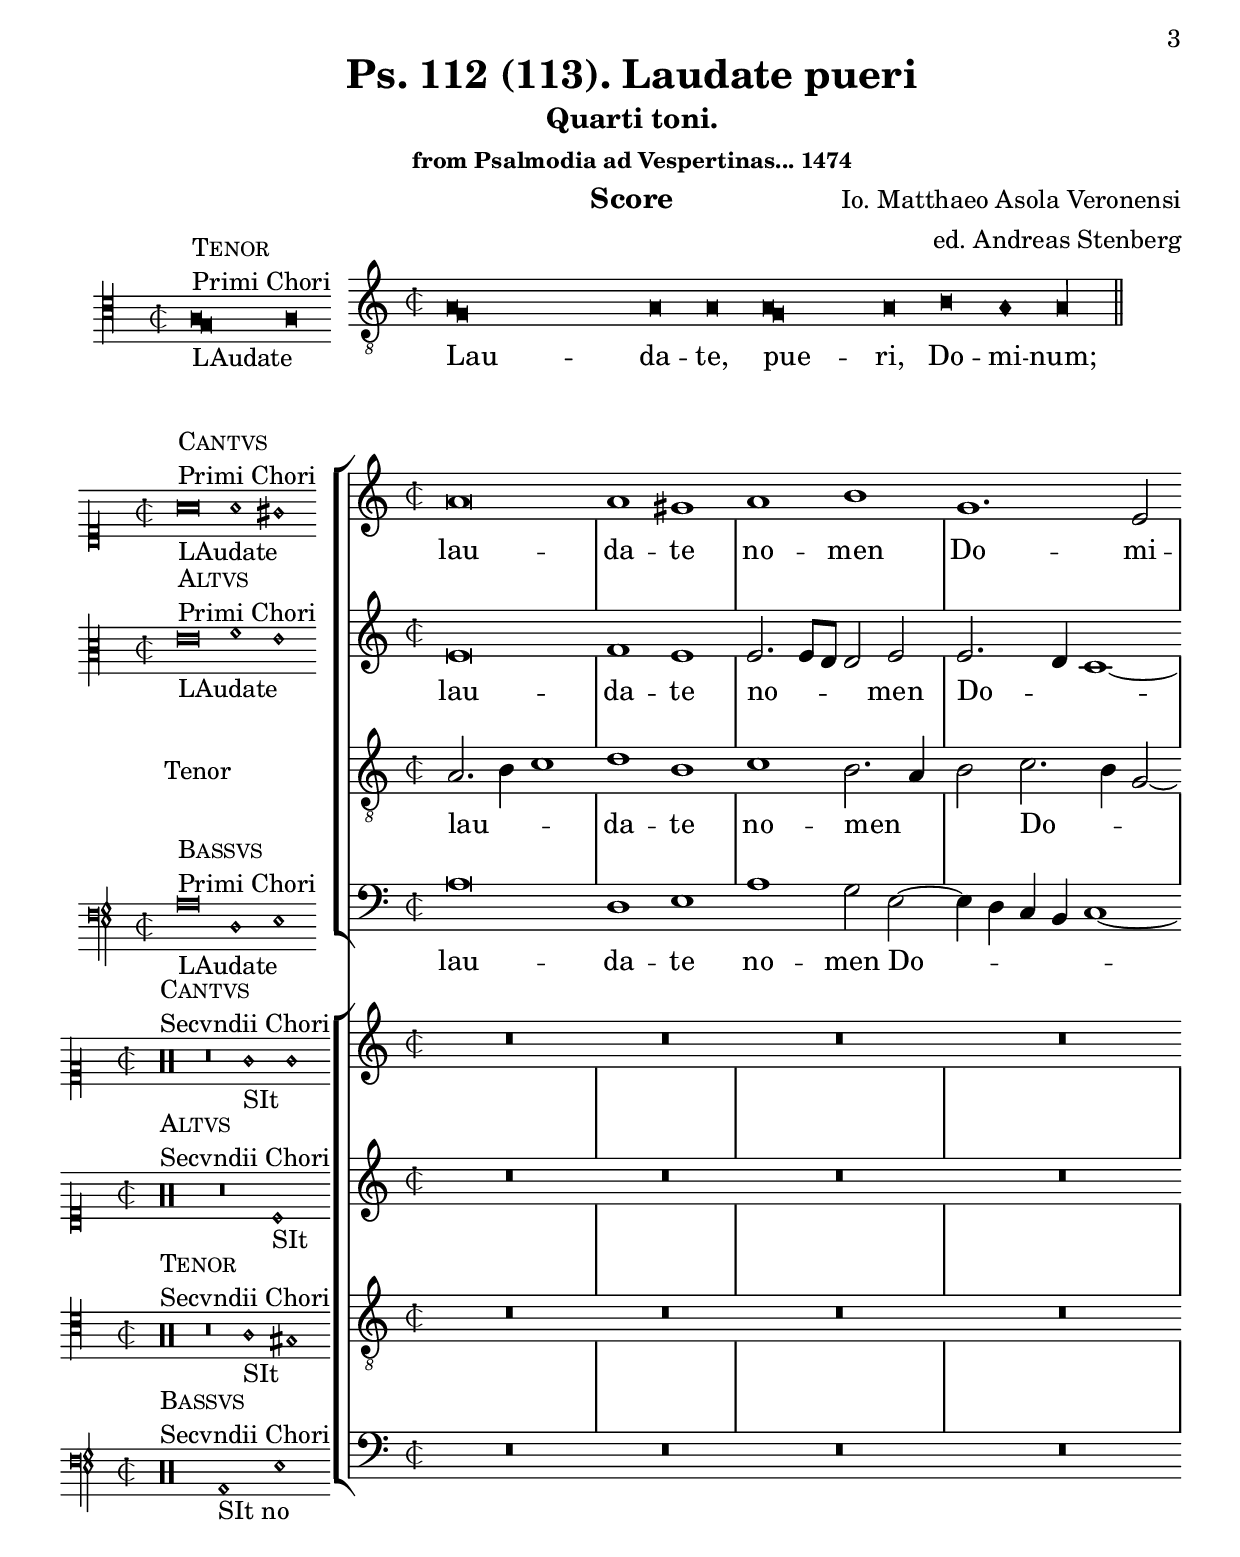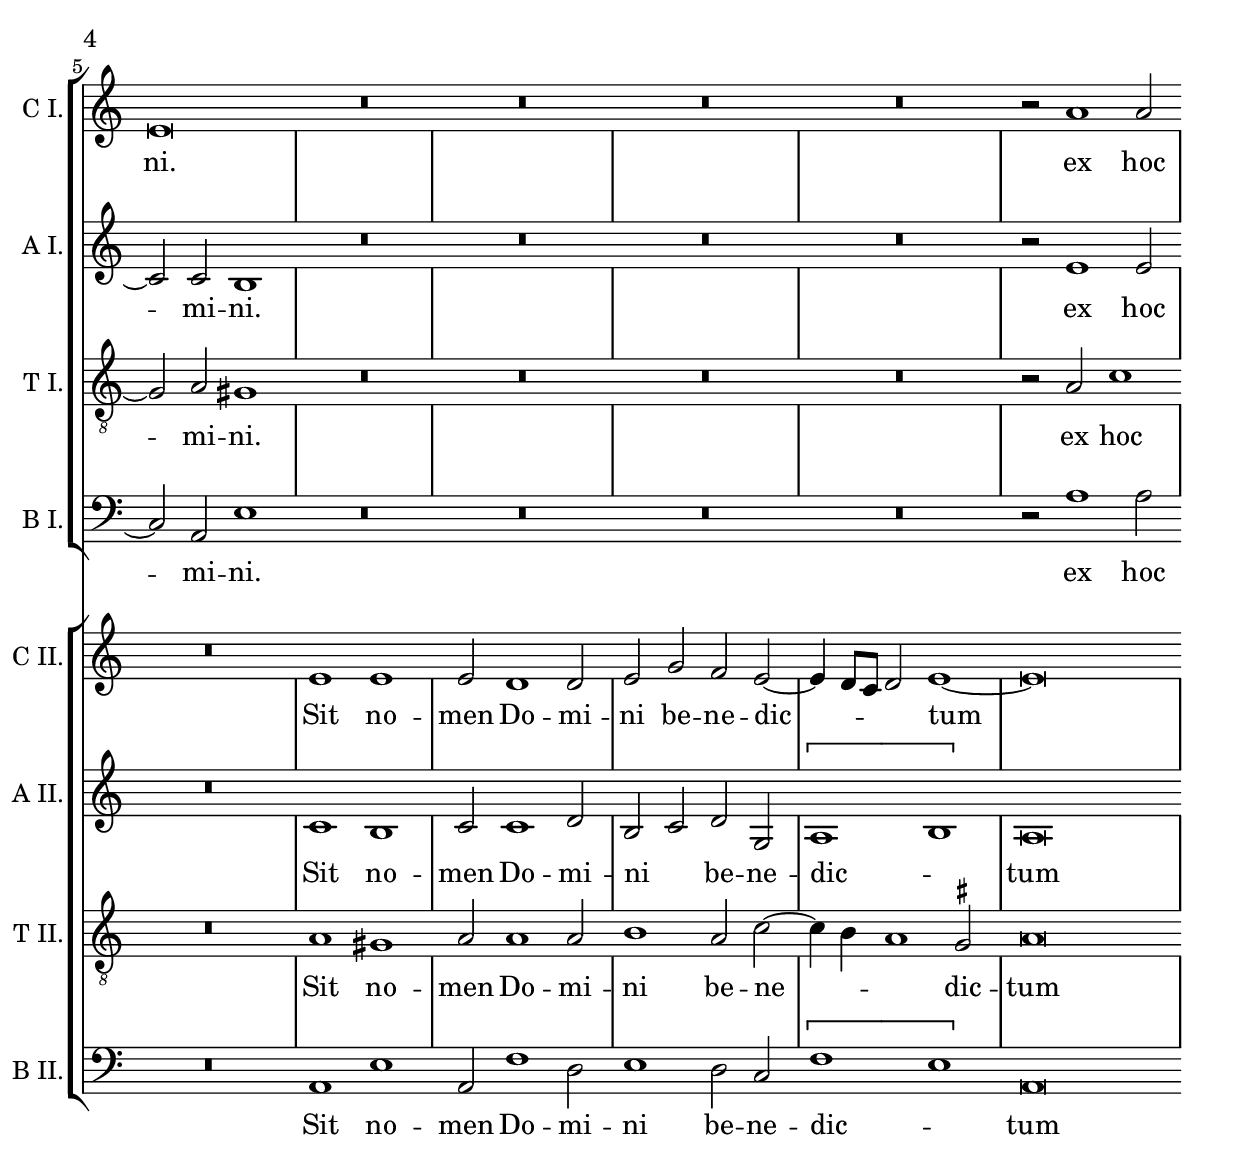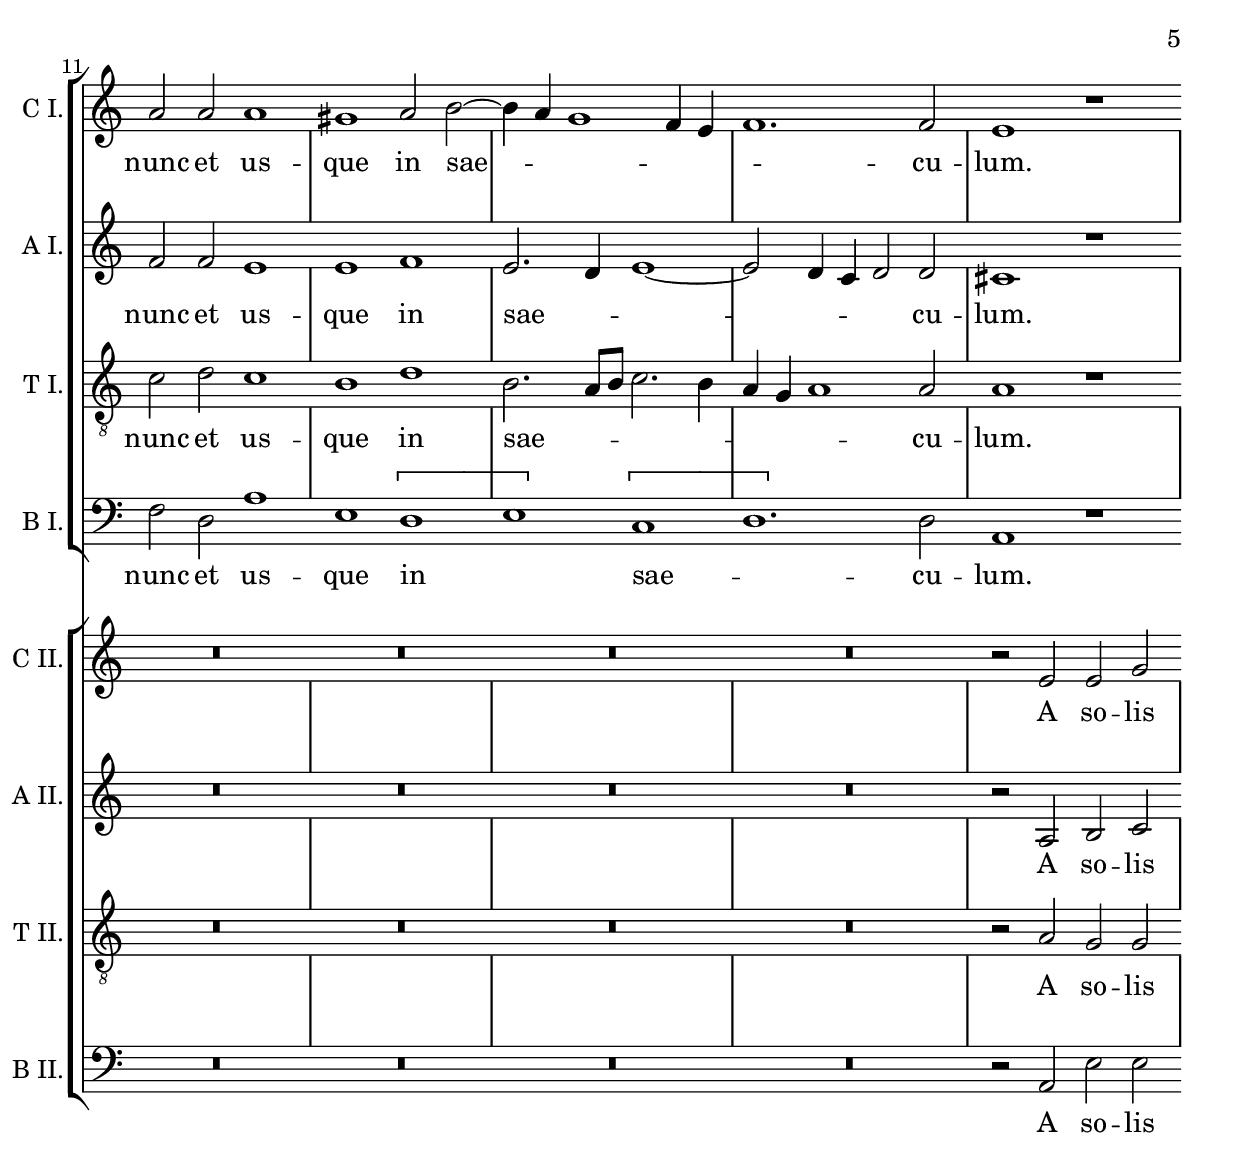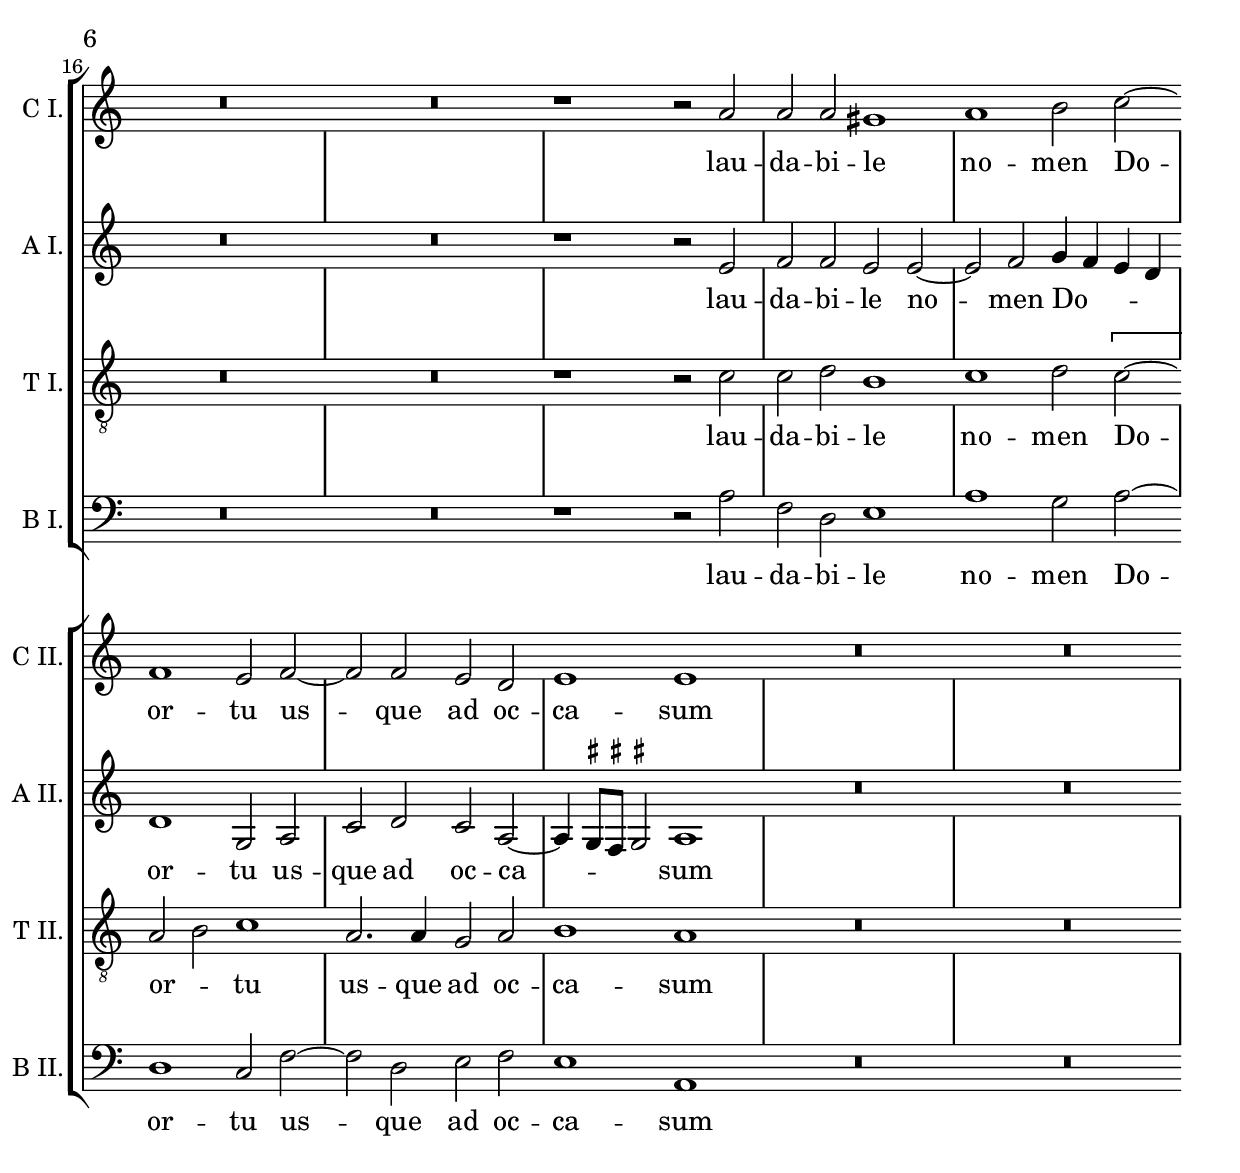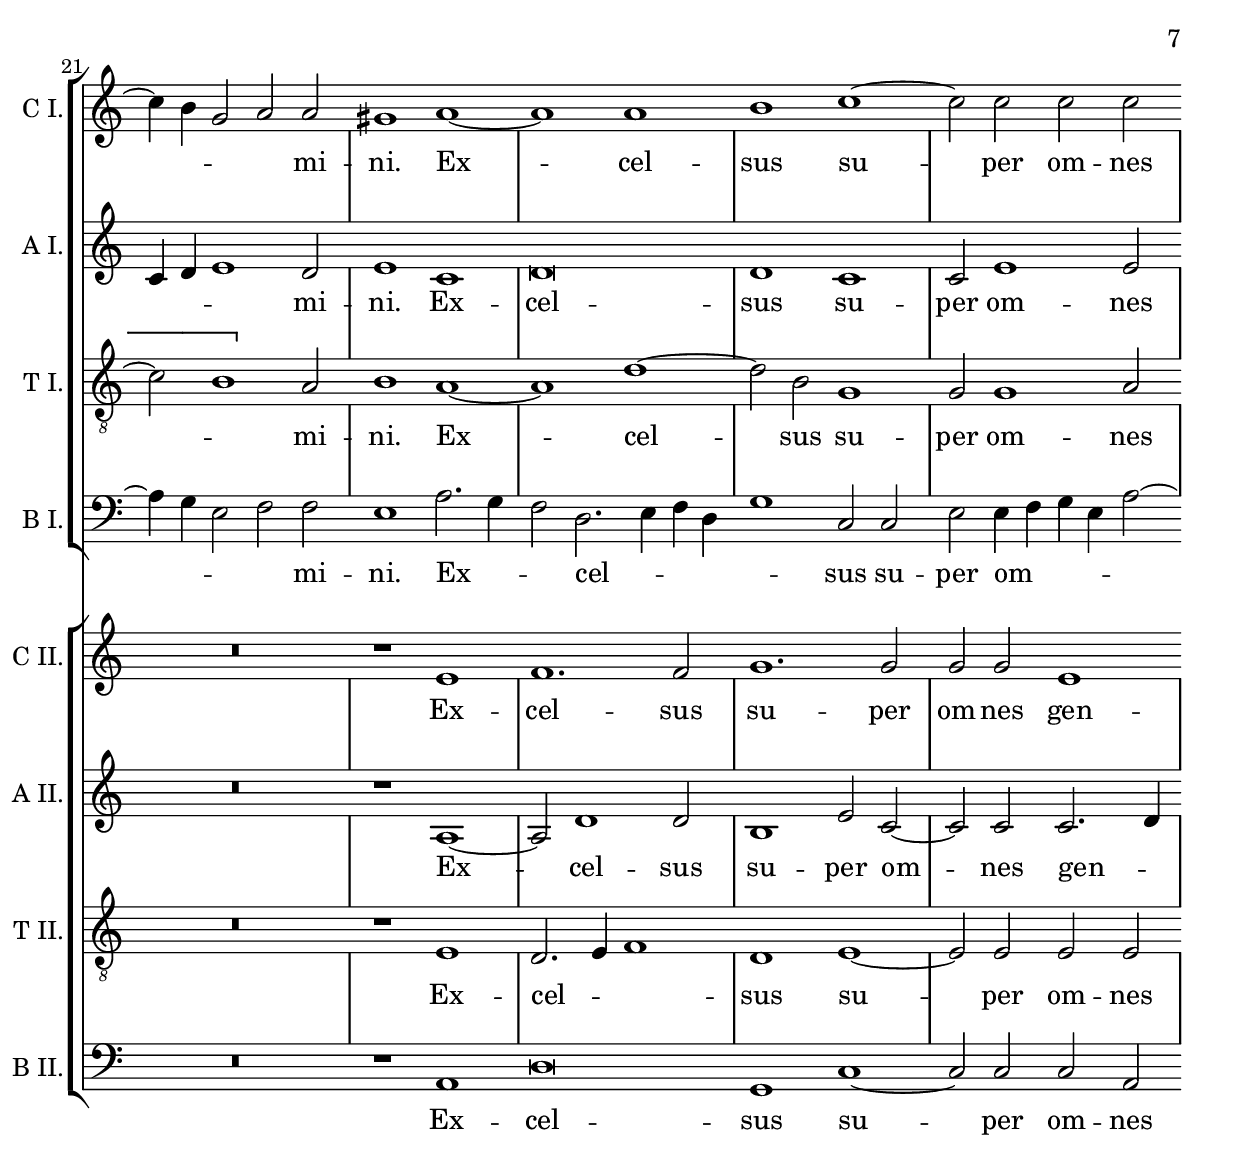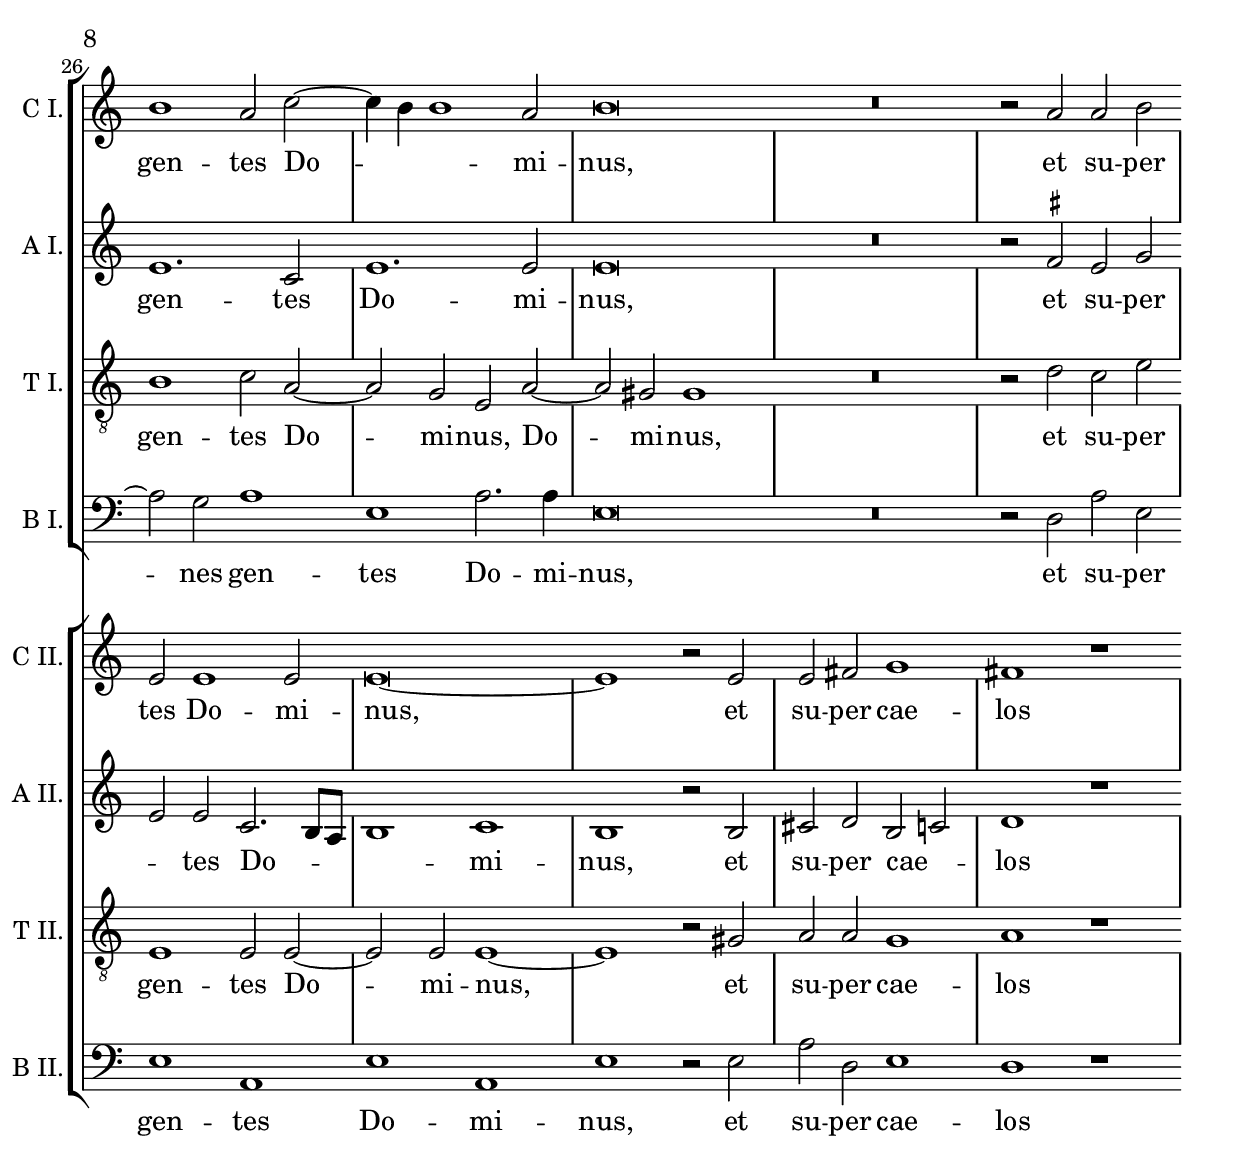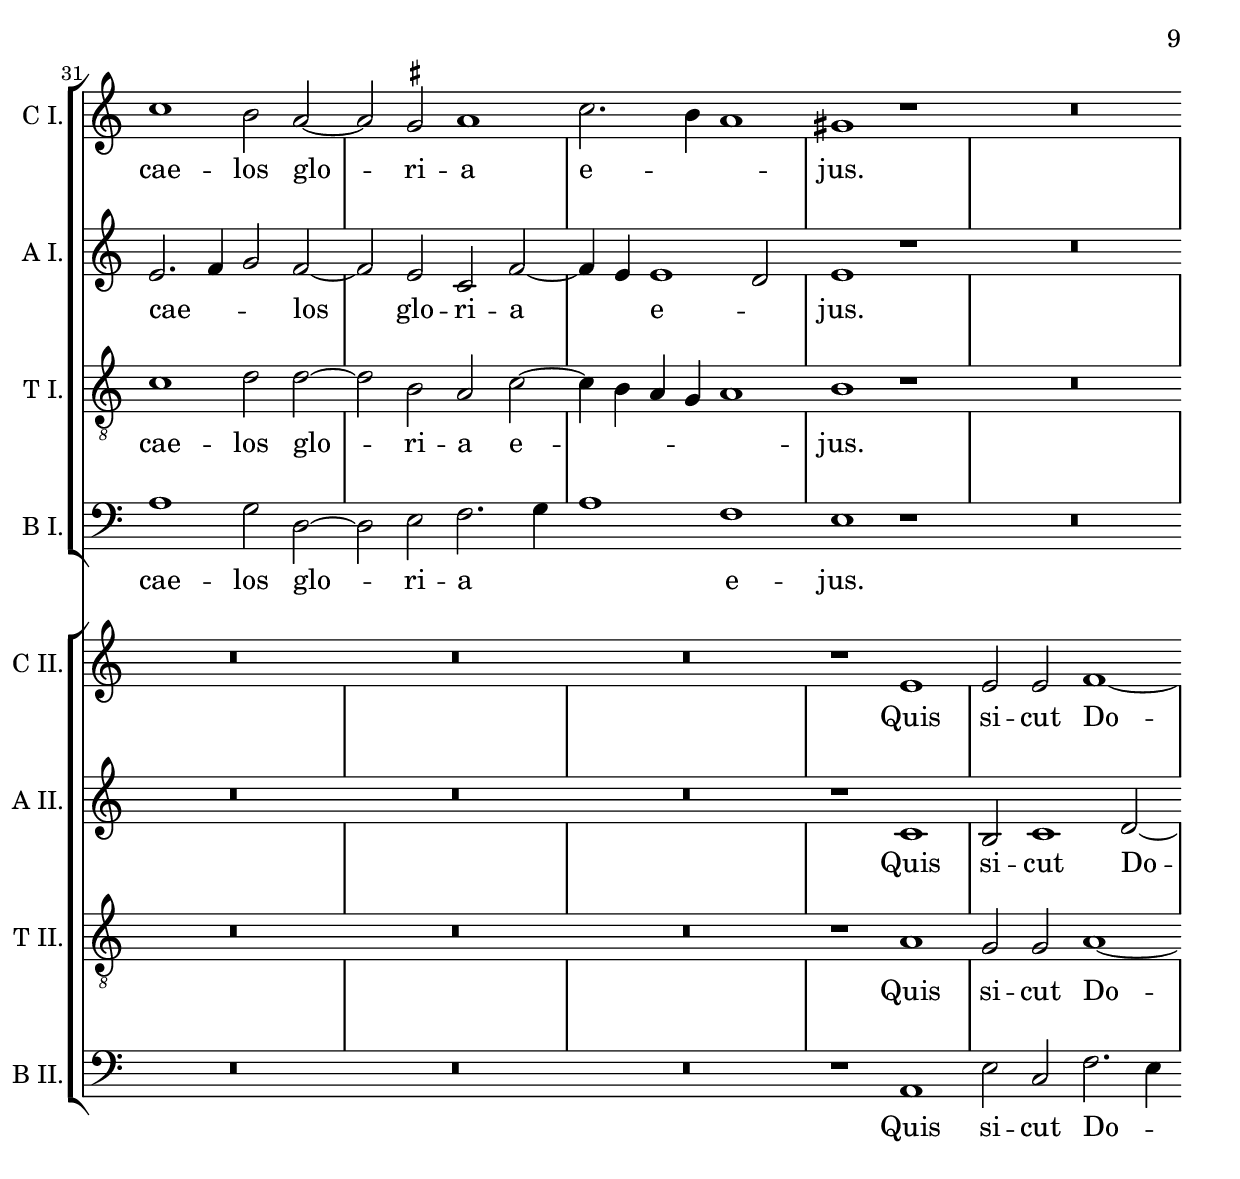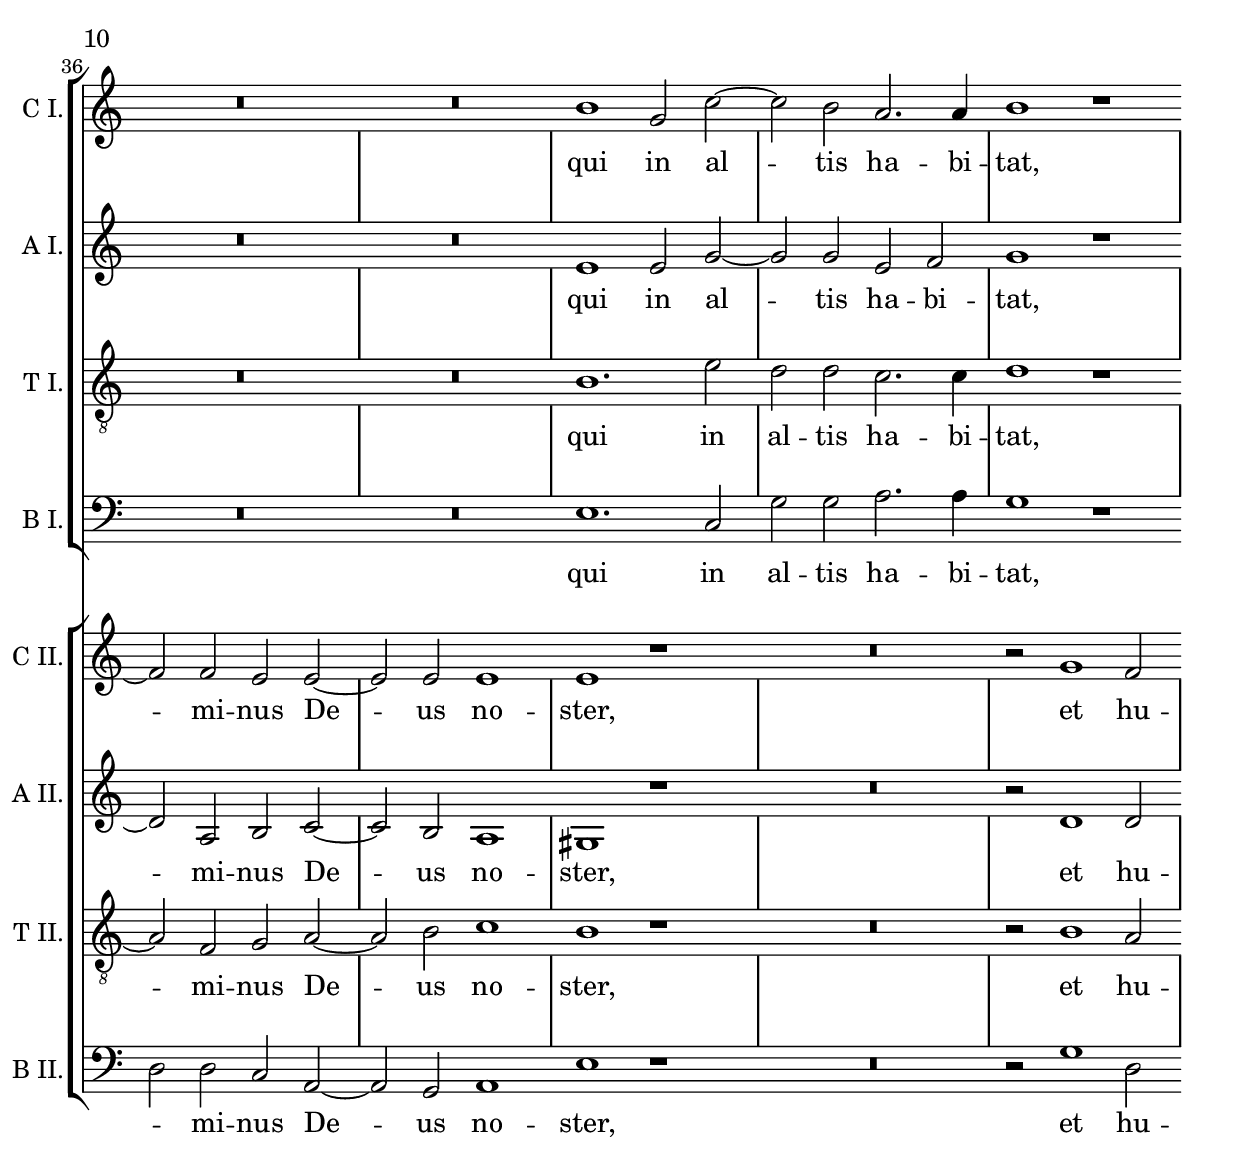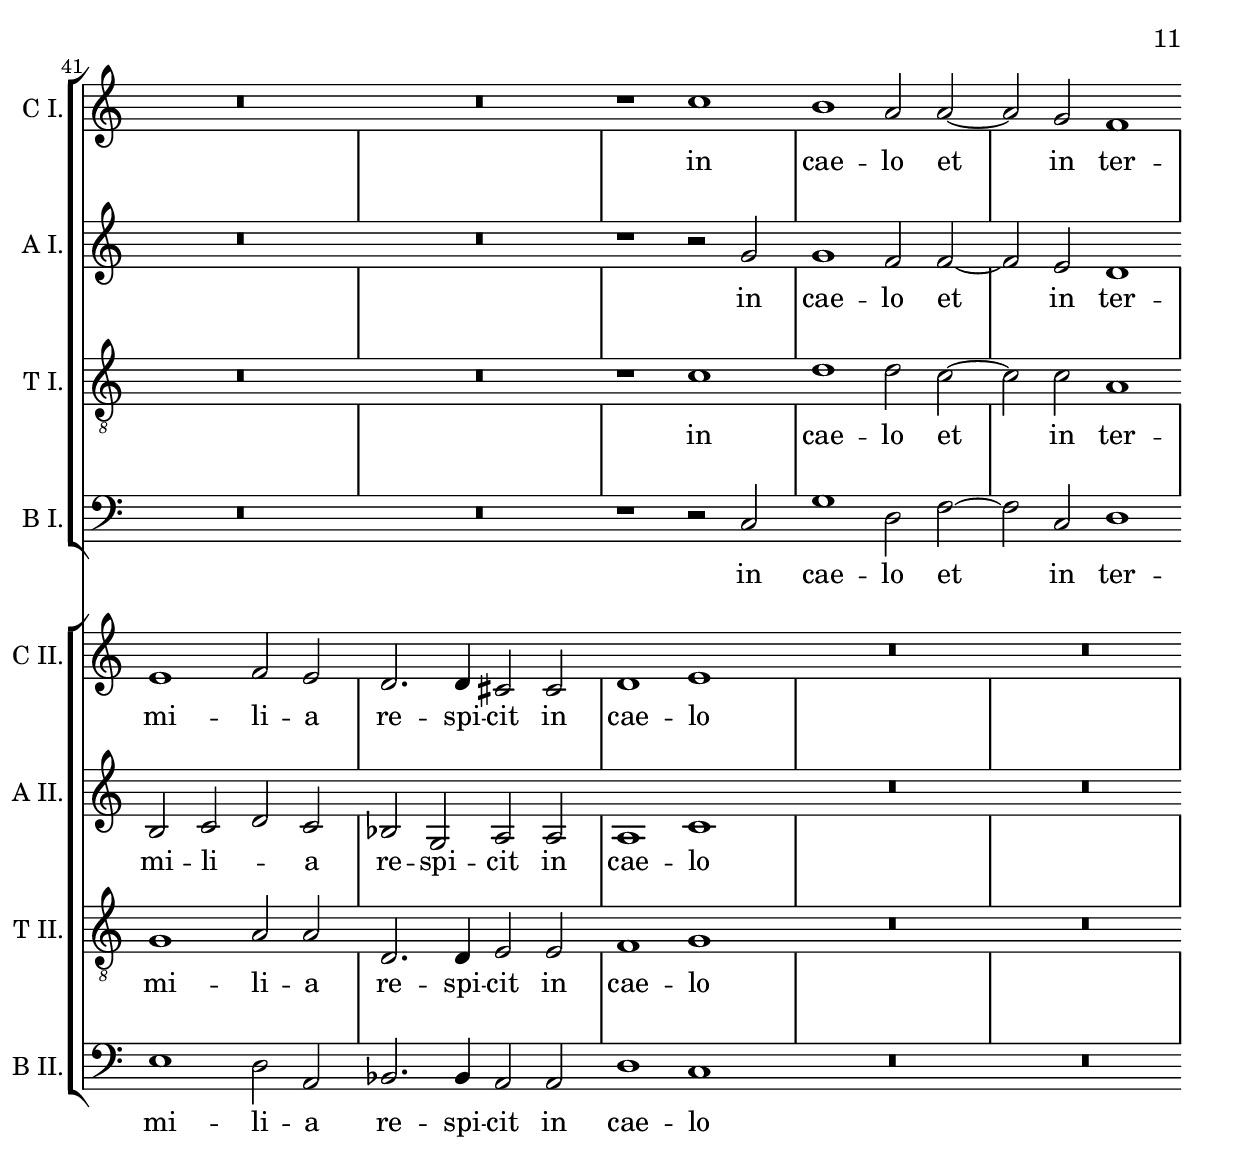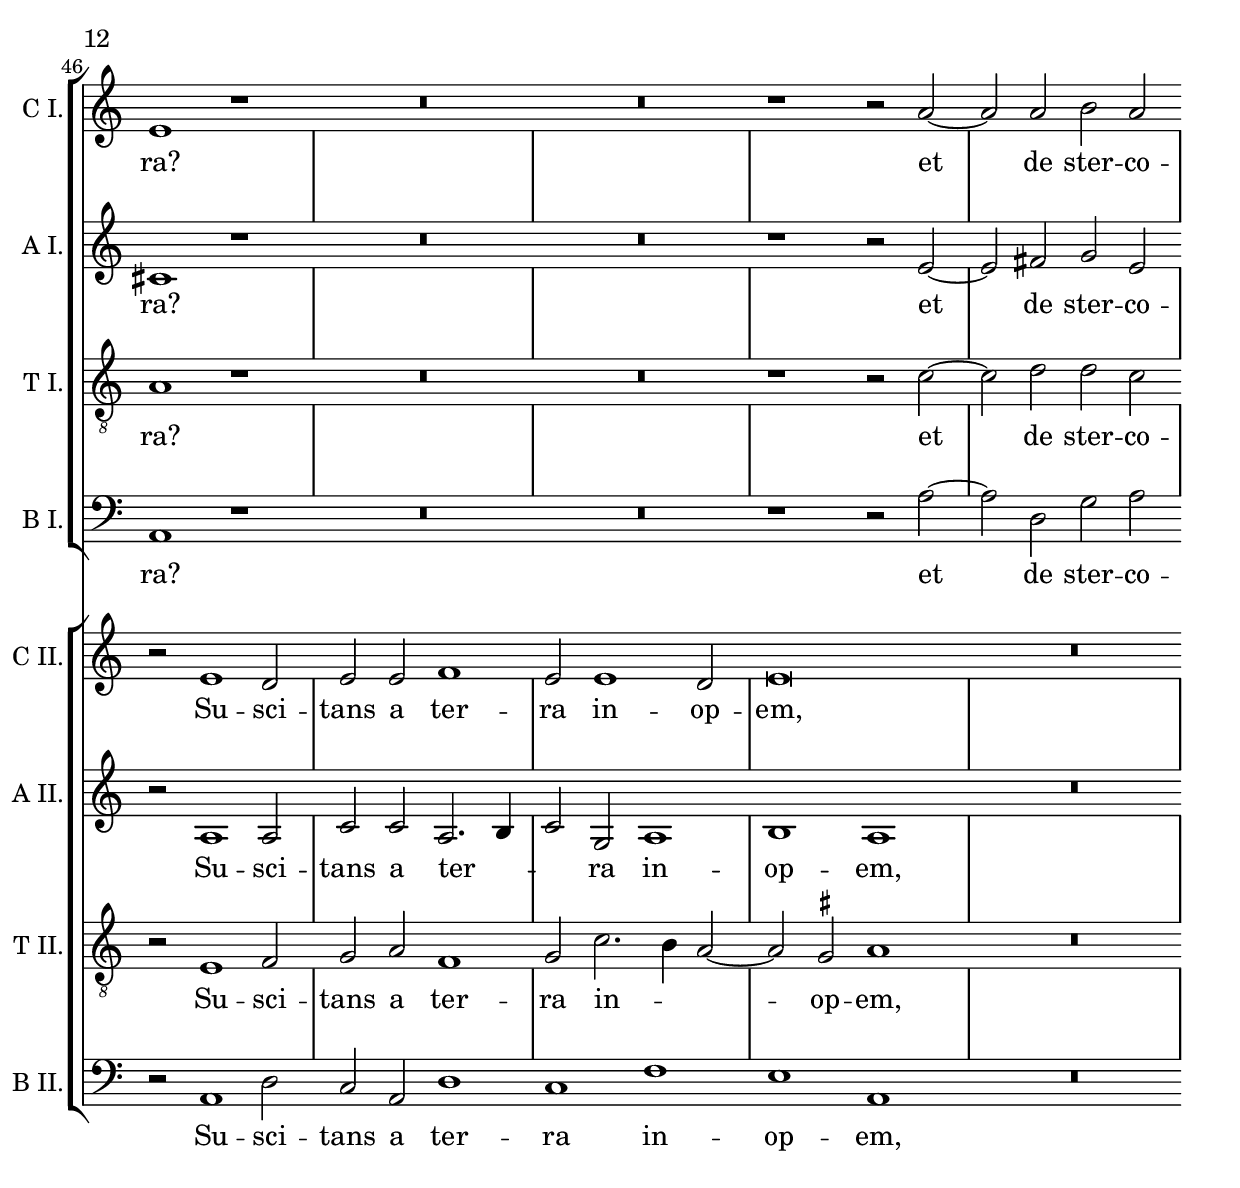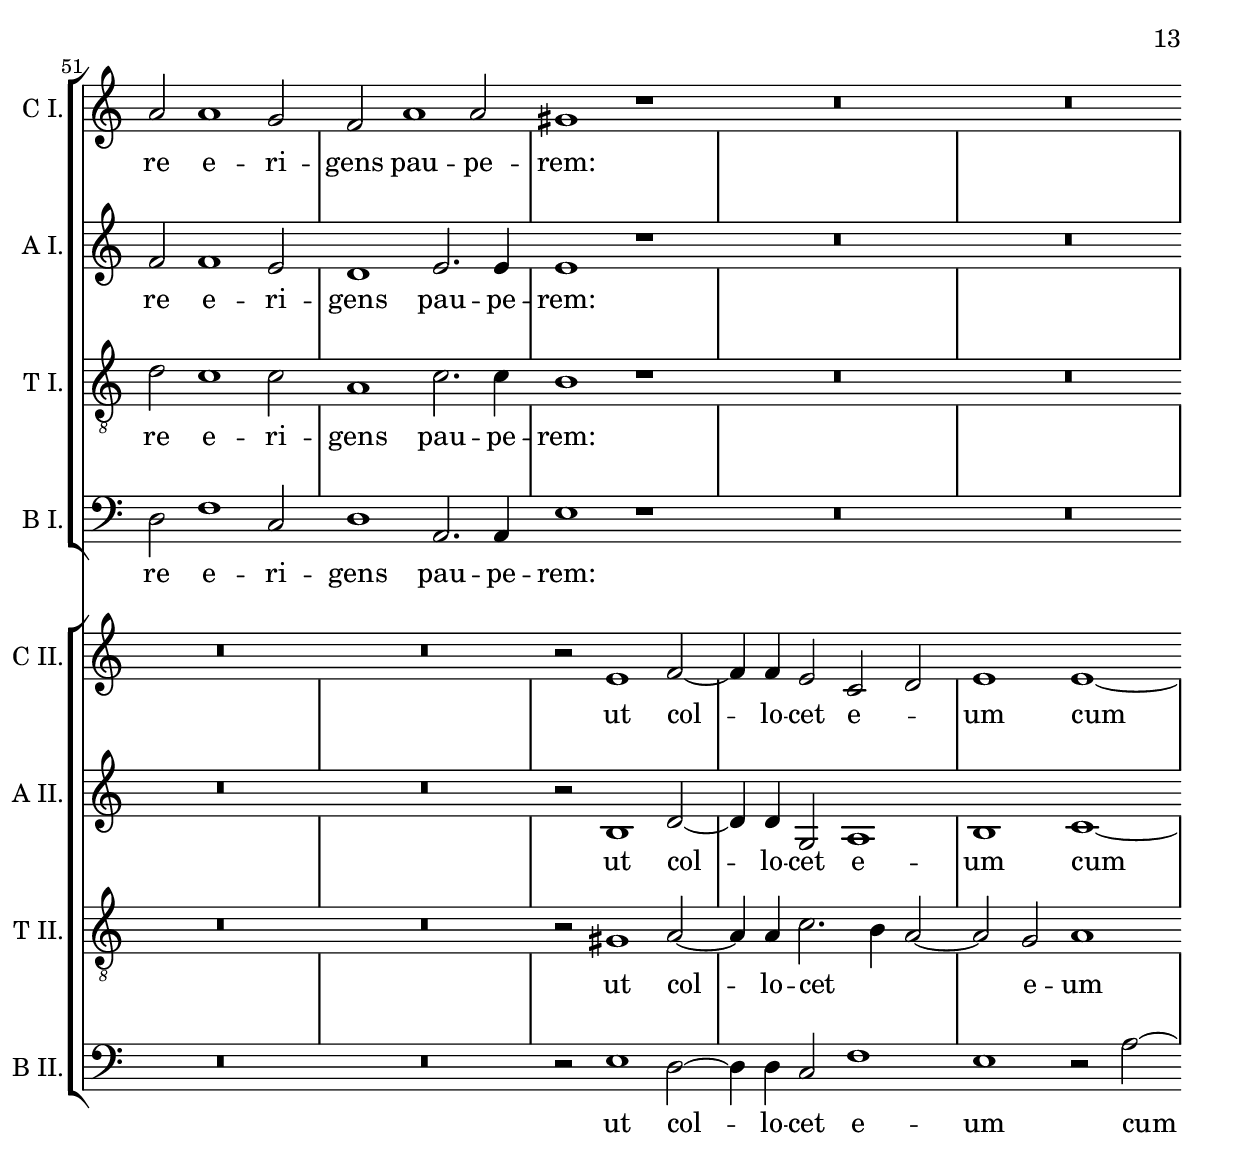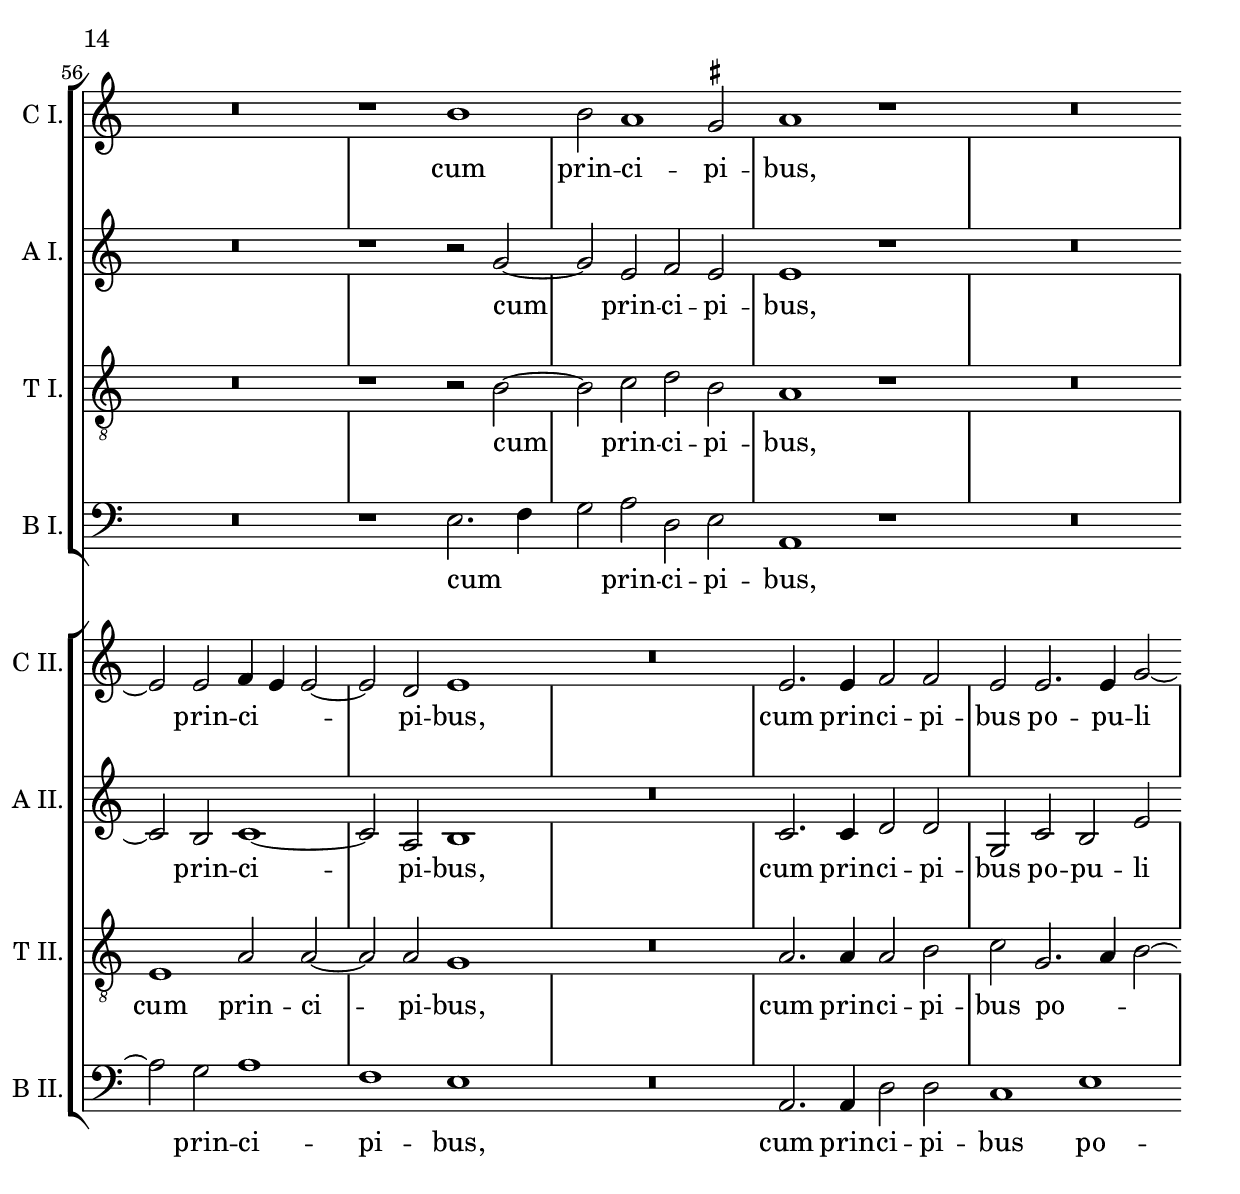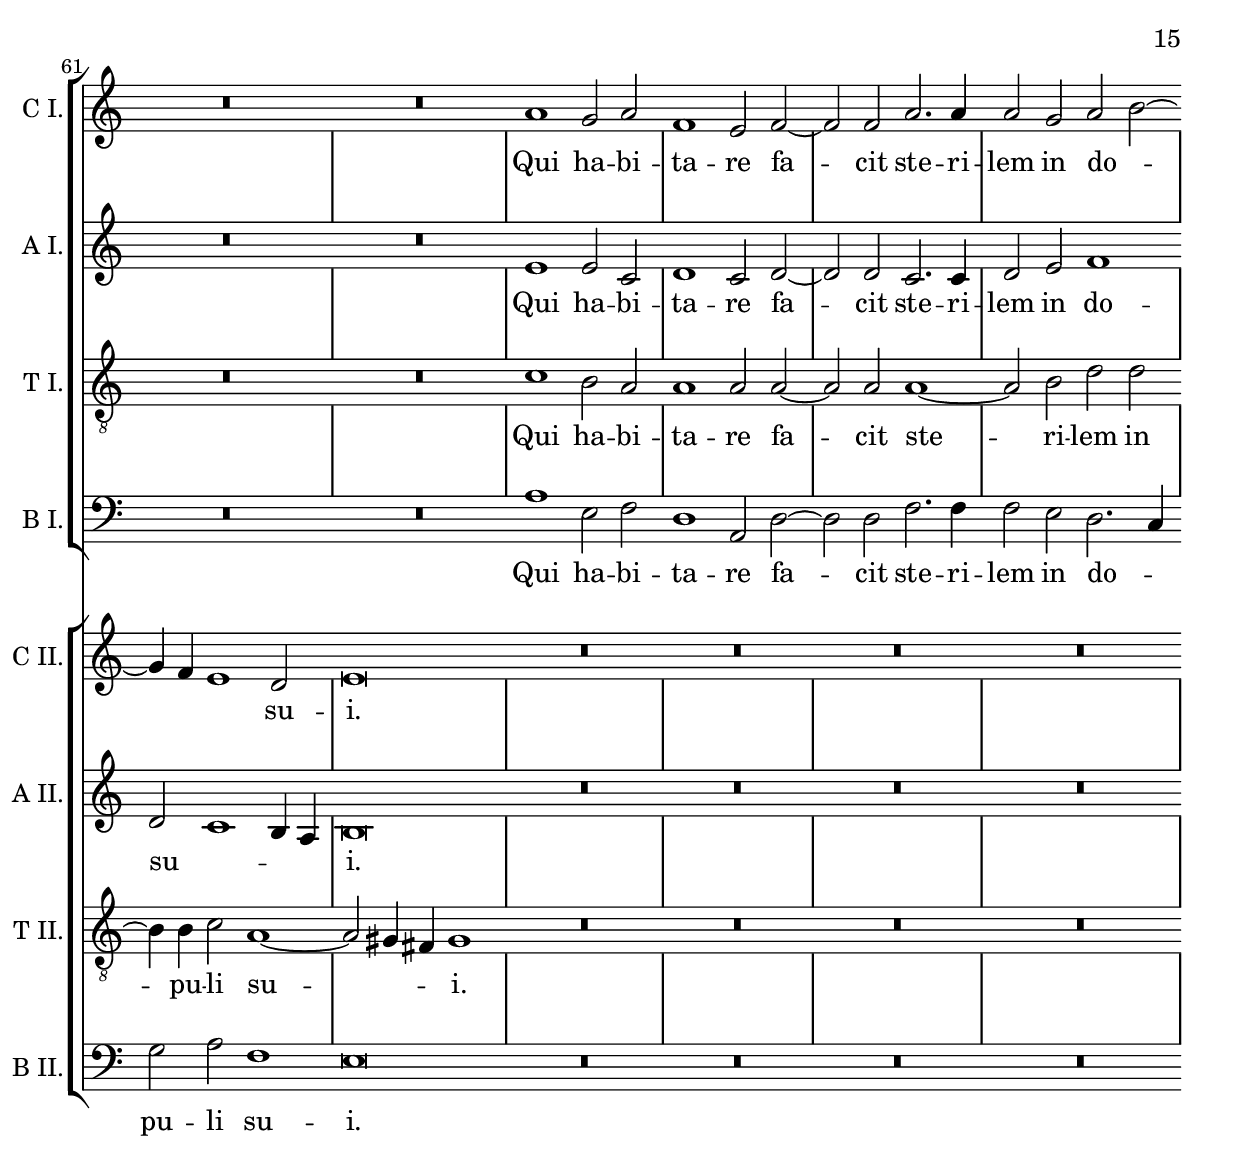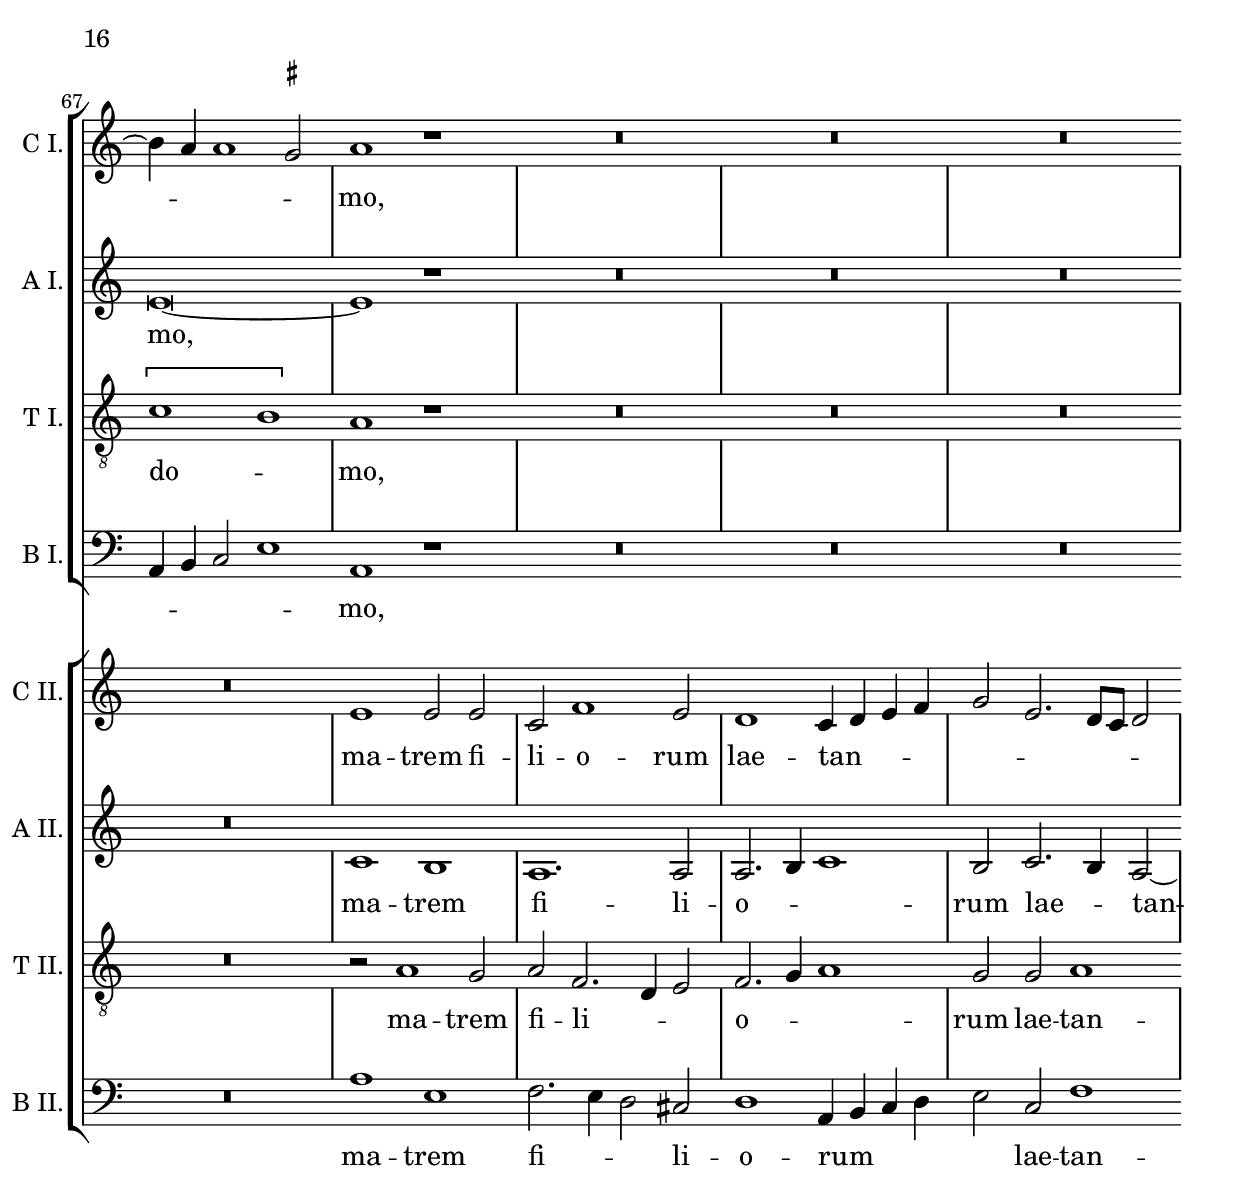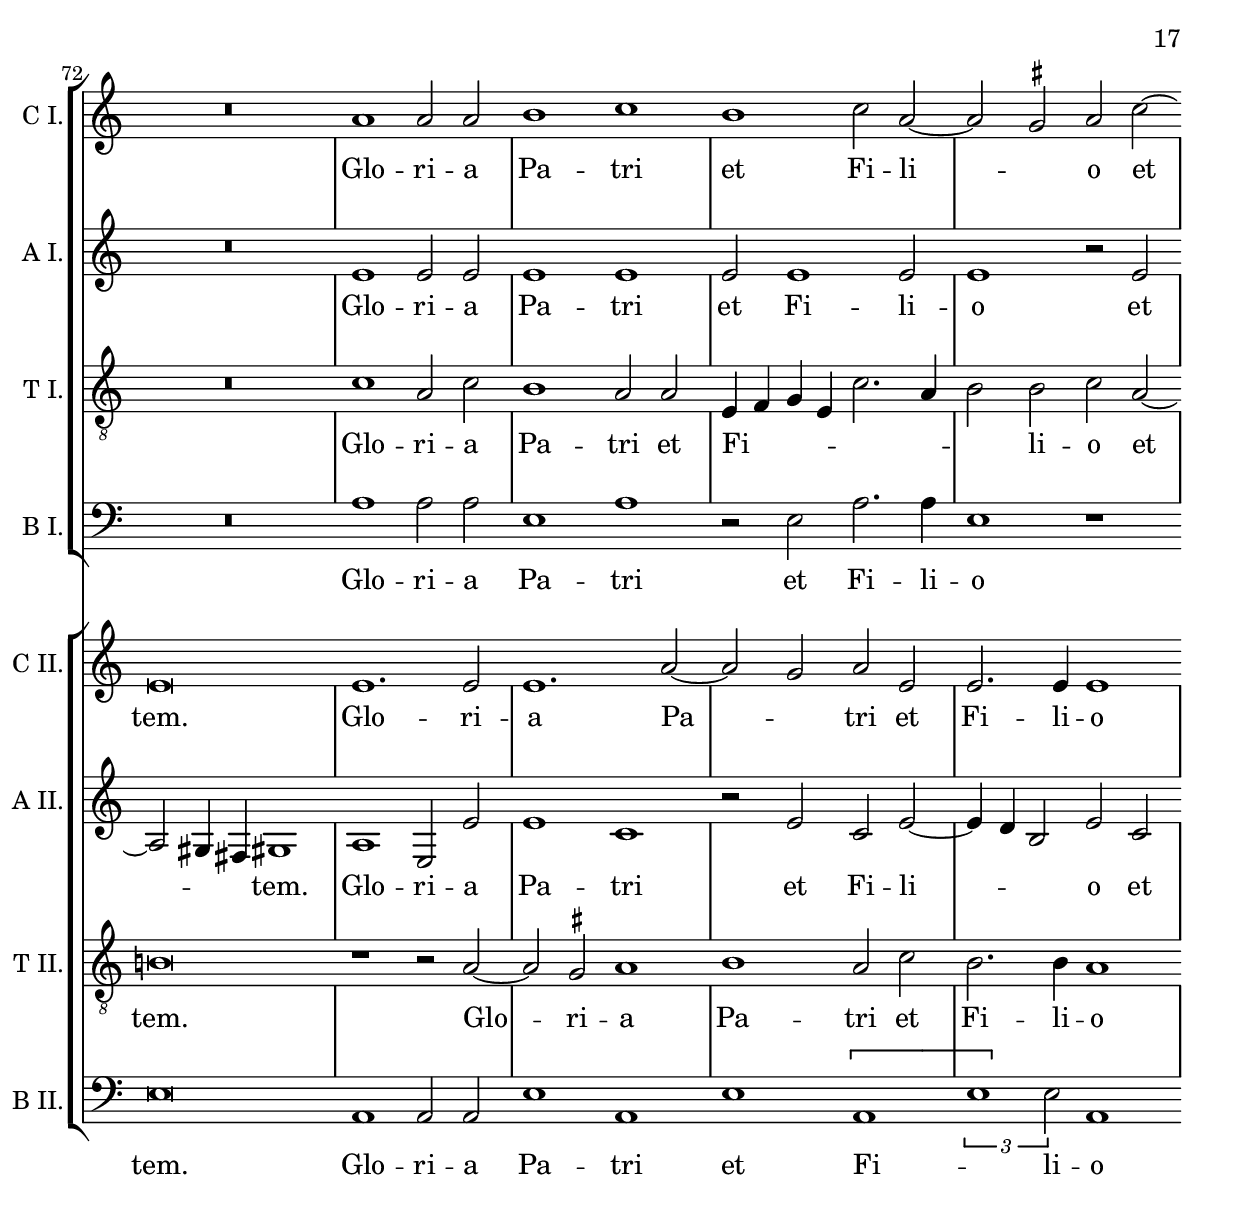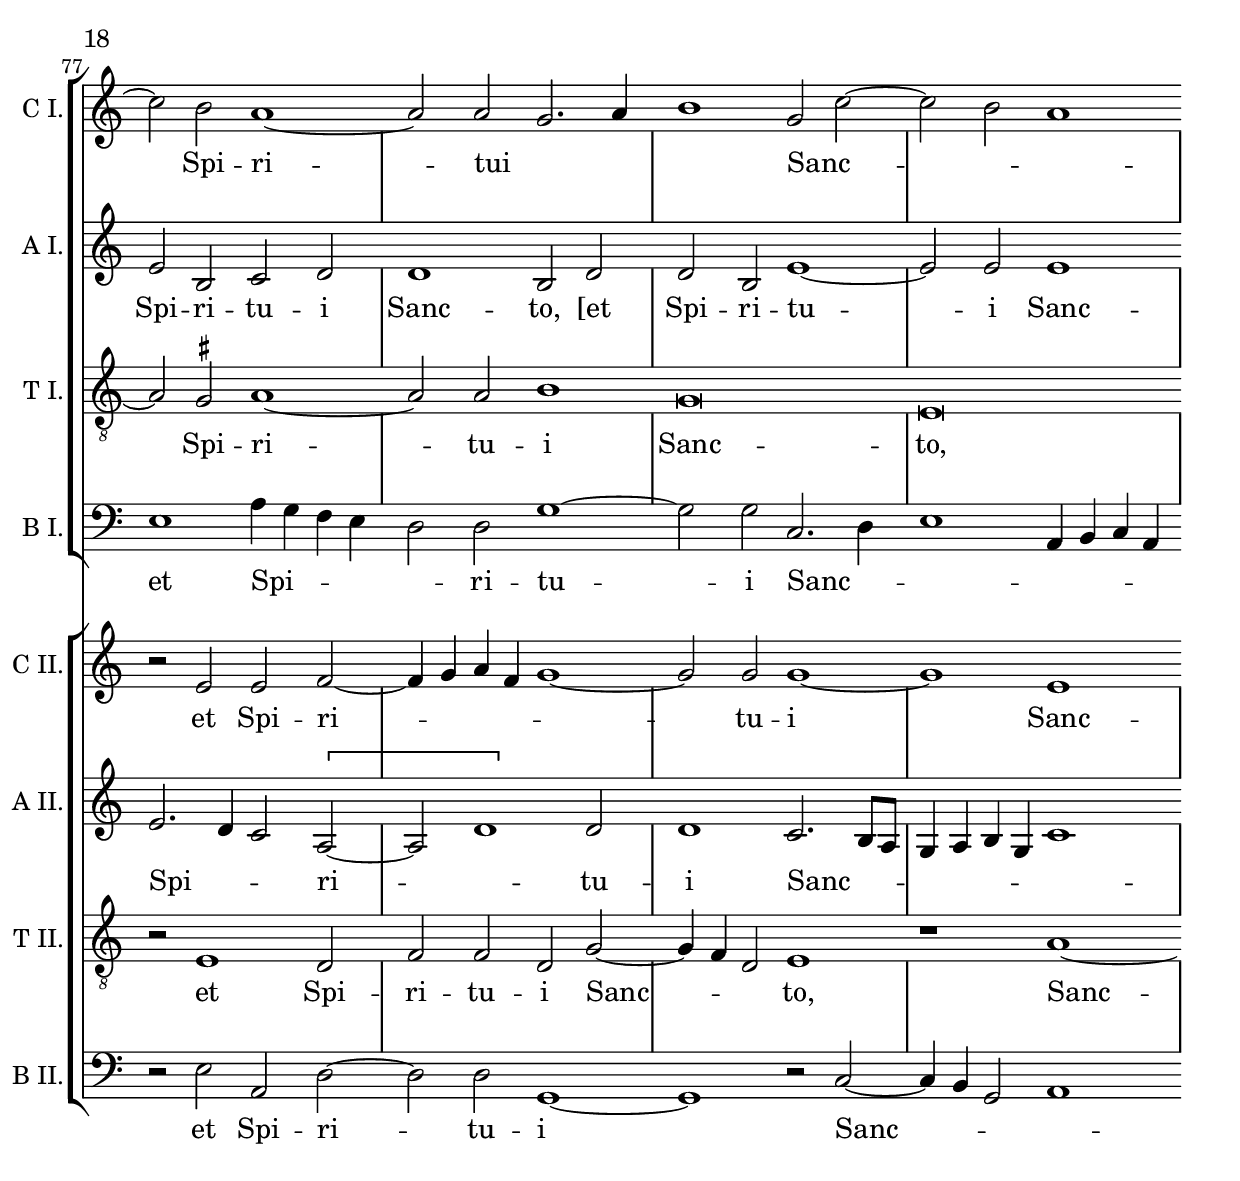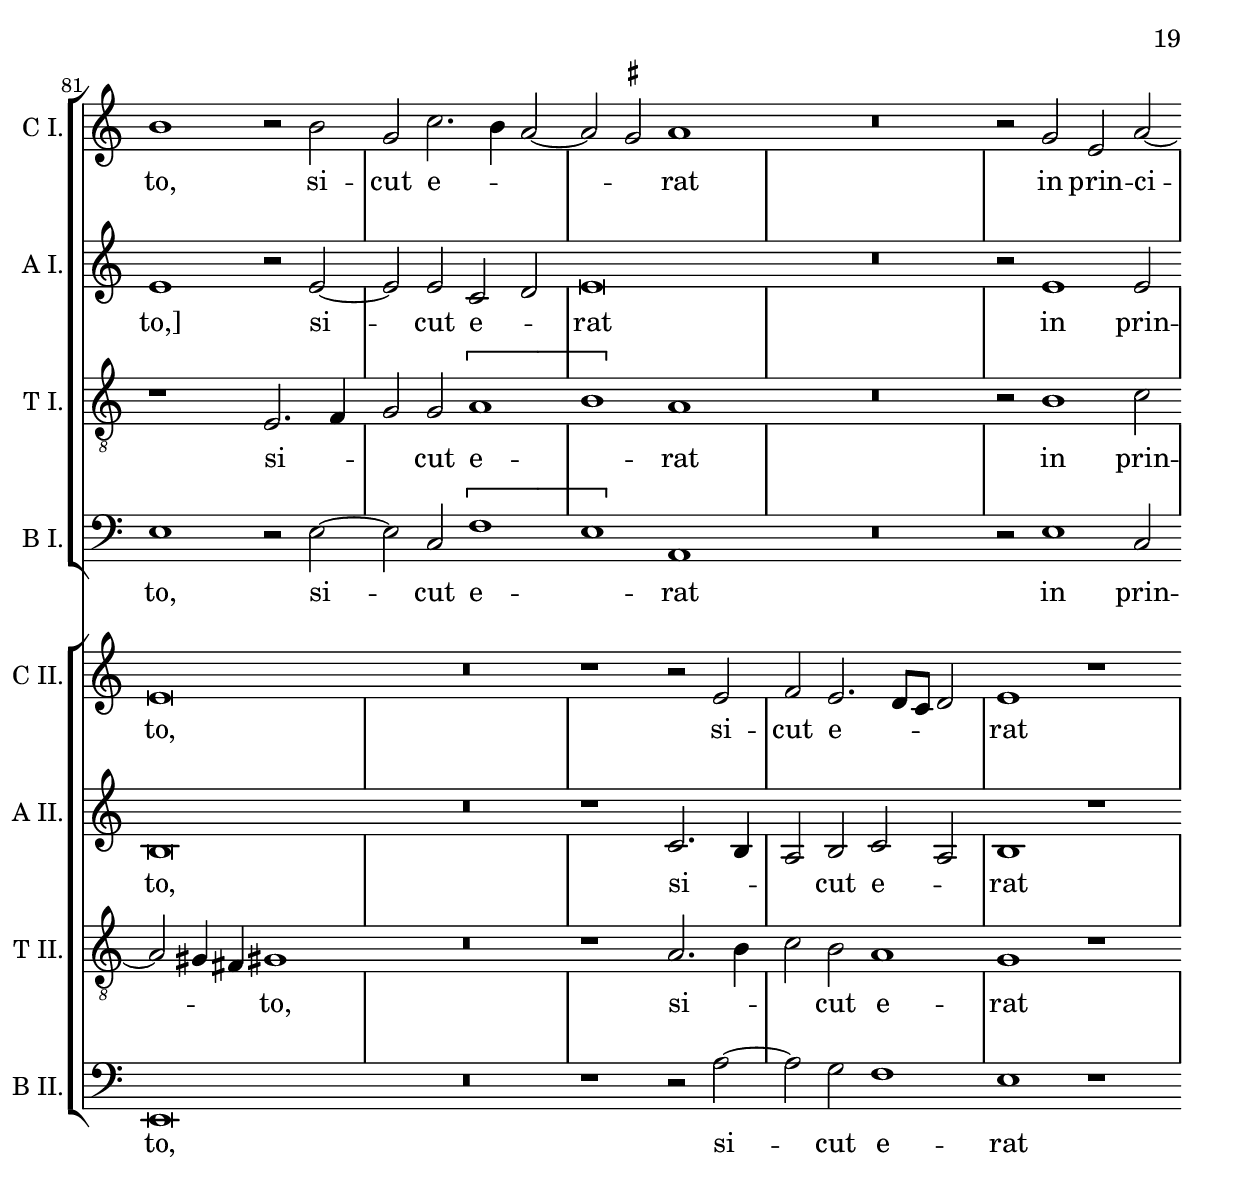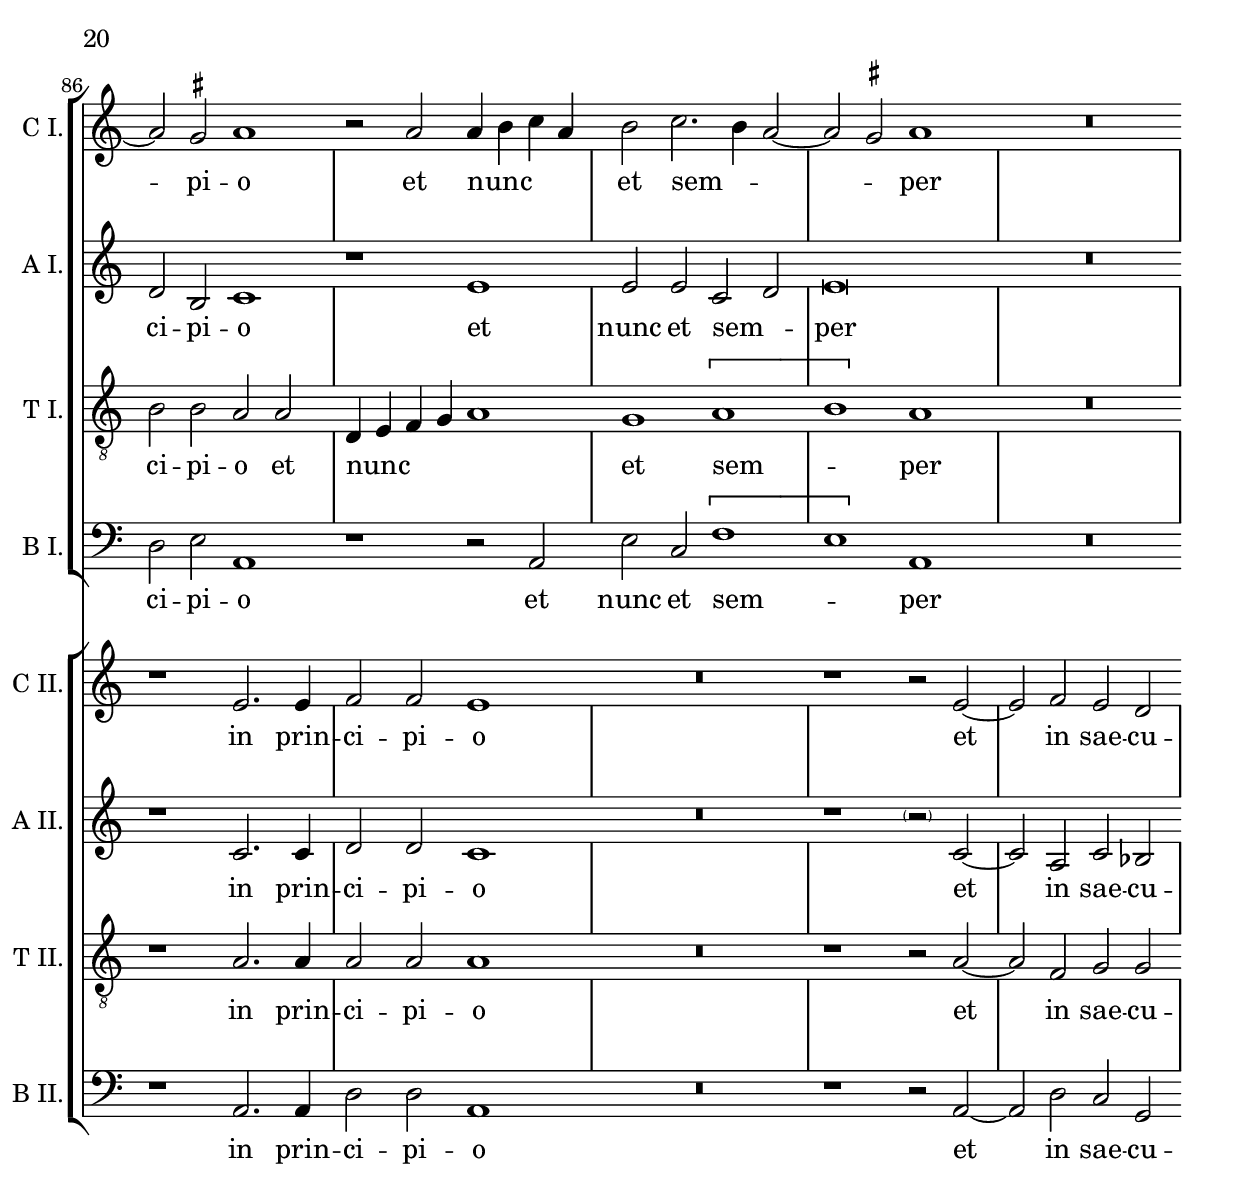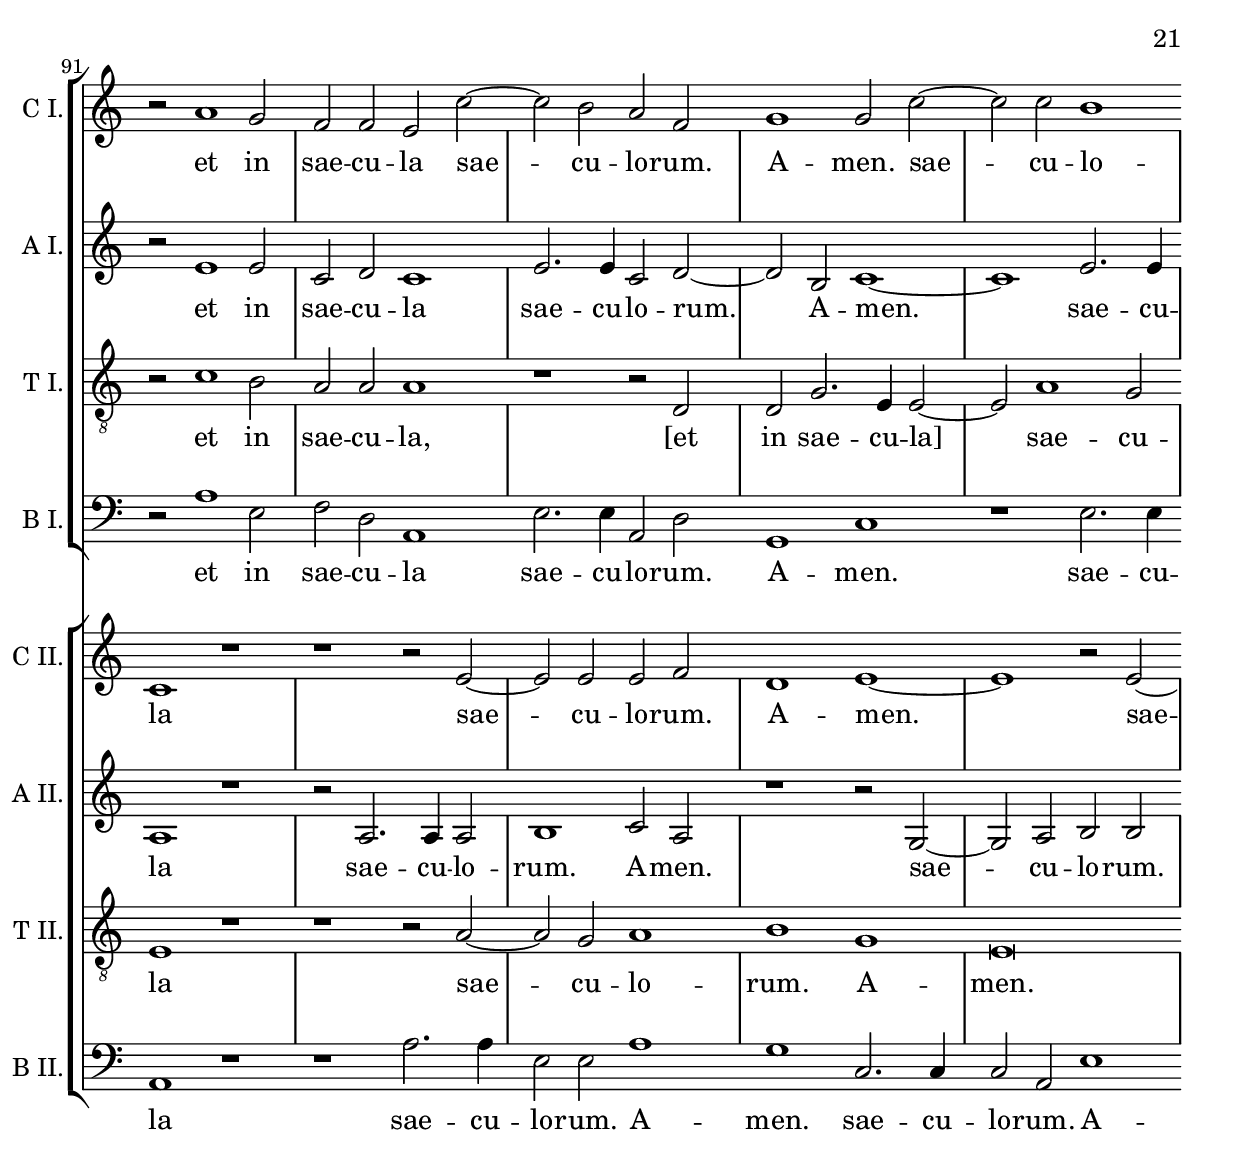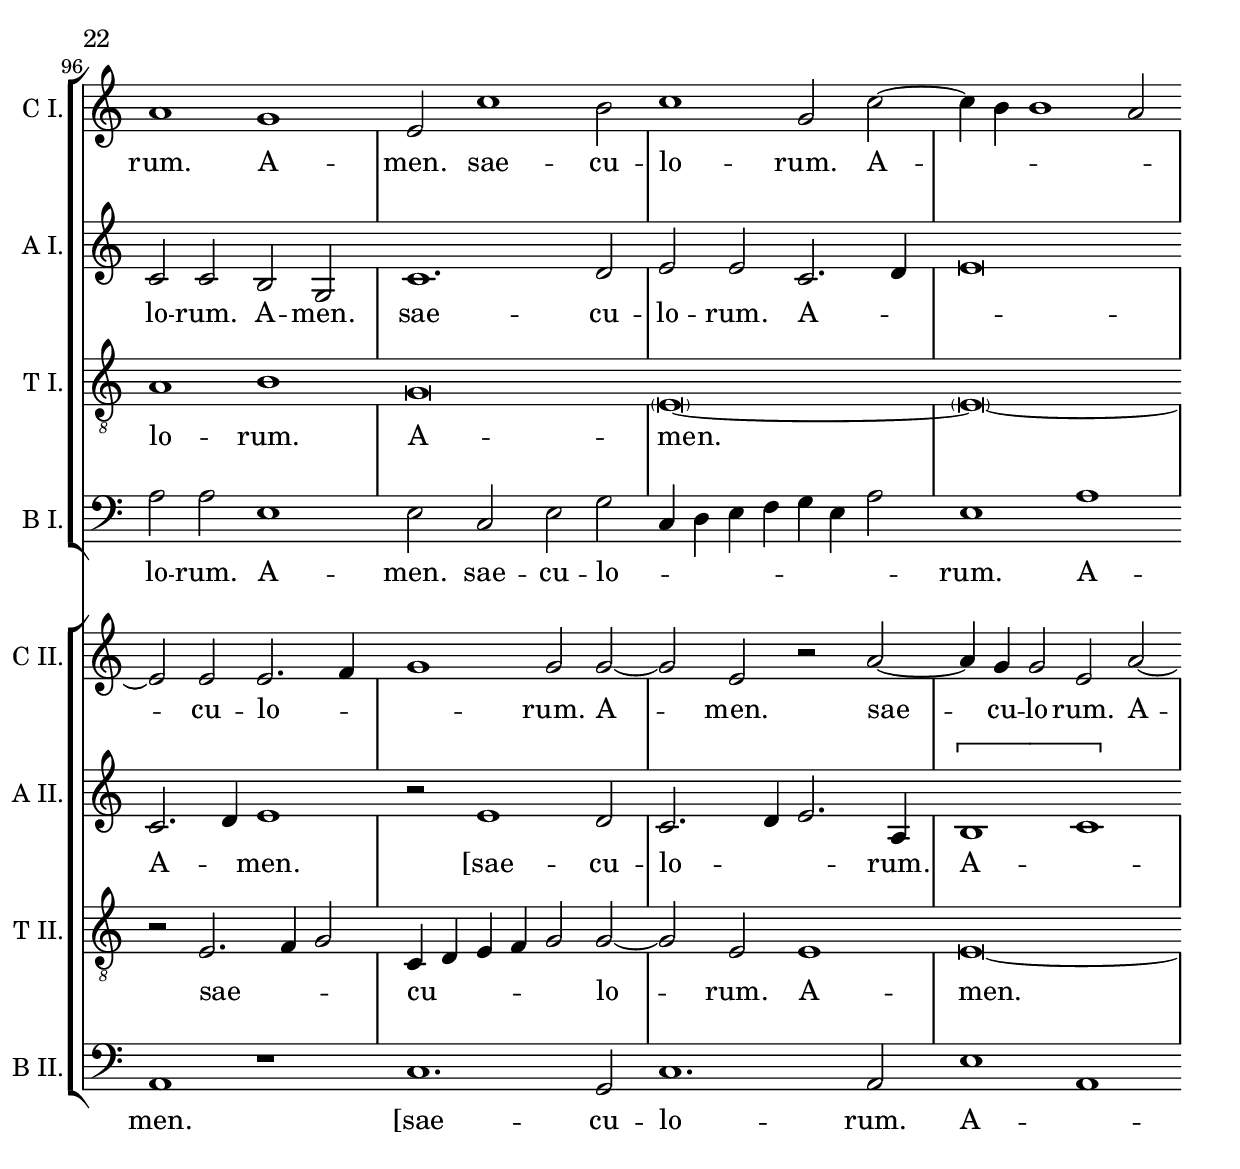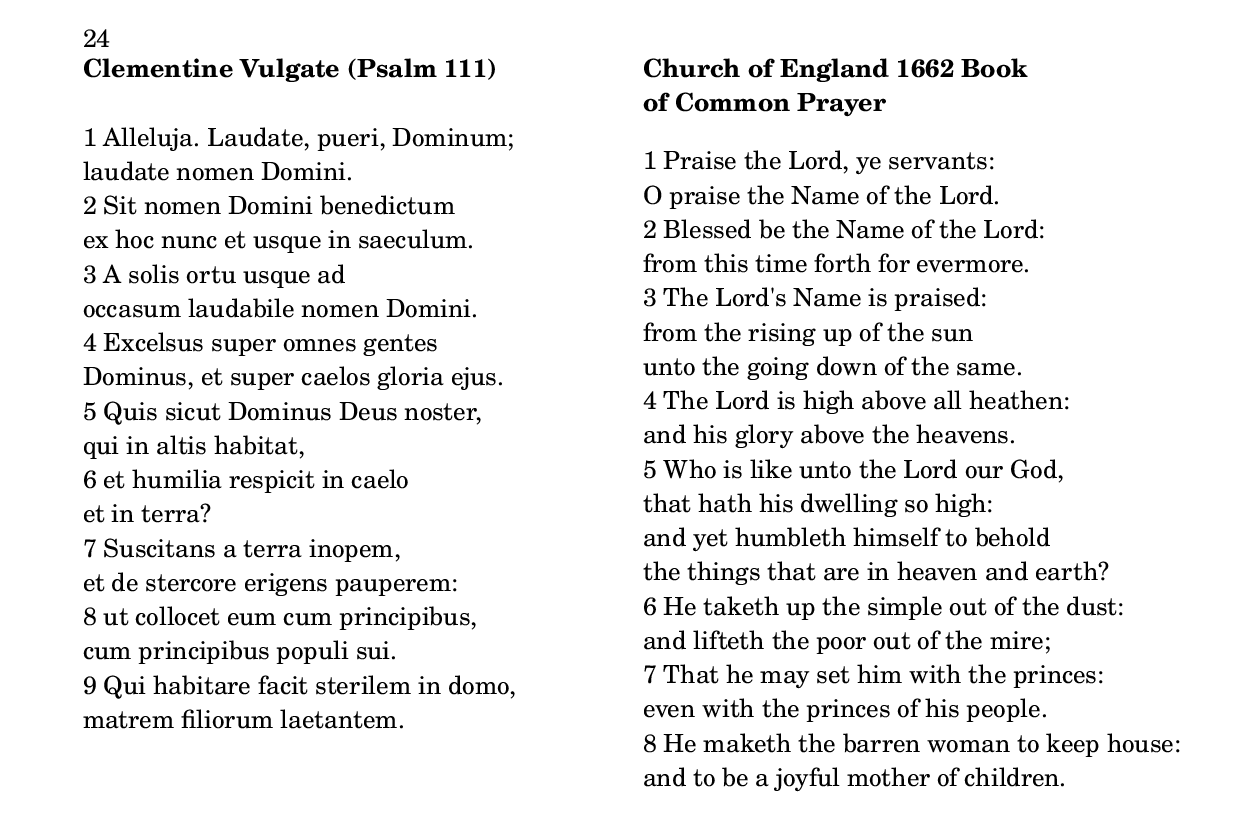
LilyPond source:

\version "2.18.0"
\include "deutsch.ly"
ficta = \once \set suggestAccidentals =##t
#(append! supported-clefs '(("mensural-f3" . ("clefs.mensural.f" 0 0))))
\header {
  title = "Ps. 112 (113). Laudate pueri"
  subtitle = "Quarti toni."
  subsubtitle = "from Psalmodia ad Vespertinas... 1474"
  composer = "Io. Matthaeo Asola Veronensi"
  arranger = "ed. Andreas Stenberg"
  poet = ""
  meter =""
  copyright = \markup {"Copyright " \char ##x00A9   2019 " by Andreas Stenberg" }
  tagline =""
}
#(set-global-staff-size 22)
global = {
  \key c \major
  \time 2/2
  \set Timing.measureLength = #(ly:make-moment 4/2)
  \override Staff.TimeSignature.style = #'mensural
}
%% PDF p. 14.
sopMusic = \relative c'' {

  \set Score.tempoHideNote = ##t
  \tempo 1 = 76
  \time 2/2
  \set Timing.measureLength = #(ly:make-moment 4/2)
  \tag #'inScores { \override Staff.BarLine.transparent = ##t }
  \tag #'inParts { \set Timing.defaultBarType = "!" }
  a\breve
  a1 gis1
  a1 h1
  g1. e2
  e\breve
  R\breve*4
  r2 a1 a2
  a2 a2 a1
  gis1 a2 h2~(
  h4 a4 g1 f4 e4
  f1.) f2
  e1 r1
  R\breve*2
  r1 						%% end of first line in orig.
  r2 a2
  a2 a2 gis1
  a1 h2 c2~(
  c4 h4 g2 a2) a2
  gis1 a1~
  a1 a1
  h1 c1~
  c2 c2 c2 c2
  h1 a2 c2~(
  c4 h4 h1) a2
  h\breve
  R\breve
  r2 a2 a2					%% end of second line
  h2
  c1 h2 a2~
  a2 \ficta gis2 a1
  c2.( h4 a1)
  gis1 r1
  R\breve*3
  h1 g2 c2~
  c2 h2 a2. a4
  h1 r1
  R\breve*2
  r1 c1
  h1 a2 a2~
  a2 g2 f1
  e1 r1
  R\breve*2
  r1 r2 a2~
  a2						%% end of third line
  a2 h2 a2
  a2 a1 g2
  f2 a1 a2
  gis1 r1
  R\breve*3
  r1 h1
  h2 a1 \ficta gis2
  a1 r1
  R\breve*3
  a1 g2 a2
  f1 e2 f2~
  f2 f2 a2. a4
  a2 g2						%% end of fourth line
  a2( h2~
  h4 a4 a1 \ficta gis2)
  a1 r1
  R\breve*4
  a1 a2 a2
  h1 c1
  h1 c2 a2~(
  a2 \ficta gis2) a2 c2~
  c2 h2 a1~
  a2 a2( g2. a4
  h1) g2( c2~
  c2 h2						%% end of fifth line
  a1)
  h1 r2 h2
  g2 c2.( h4 a2~
  a2  \ficta gis2) a1
  R\breve
  r2 g2 e2 a2~
  a2 \ficta gis2 a1
  r2 a2 a4( h4 c4 a4)
  h2 c2.( h4 a2~
  a2 \ficta gis2) a1
  R\breve
  r2 a1 g2
  f2 f2 e2 c'2~
  c2 h2 a2 f2
  g1 g2 c2~
  c2 c2 h1
  a1 g1
  e2 c'1 h2
  c1 g2 c2~(
  c4 h4 h1 a2)
  \cadenzaOn
  h\longa
  \revert Staff.BarLine.transparent
  \bar "||"
}
sopWords = \lyricmode {
%Clementine Vulgate (Psalm 112)

%  Alleluja.
%Lau -- da -- te, pue -- ri, Do -- mi -- num;
lau -- da -- te no -- men Do -- mi -- ni.
%  Sit no -- men Do -- mi -- ni be -- ne -- dic -- tum
ex hoc nunc et us -- que in sae -- cu -- lum.
%  A so -- lis or -- tu usque ad oc -- ca -- sum
lau -- da -- bi -- le no -- men Do -- mi -- ni.
Ex -- cel -- sus su -- per om -- nes gen -- tes Do -- mi -- nus, et su -- per cae -- los glo -- ri -- a e -- jus.
%Quis si -- cut Do -- mi -- nus Deus no -- ster,
qui in al -- tis ha -- bi -- tat,
%et hu -- mi -- lia re -- spi -- cit
in cae -- lo et in ter -- ra?
%Su -- sci -- tans a ter -- ra ino -- pem,
et de ster -- co -- re e -- ri -- gens pau -- pe -- rem:
%ut col -- lo -- cet eum
cum prin -- ci -- pi -- bus,
%cum prin -- ci -- pi -- bus po -- pu -- li sui.
Qui ha -- bi -- ta -- re fa -- cit ste -- ri -- lem in do -- mo,
%ma -- trem fi -- lio -- rum lae -- tan -- tem.

  Glo -- ri -- a Pa -- tri et Fi -- li -- o et Spi -- ri -- tui Sanc -- to,
  si -- cut e -- rat in prin -- ci -- pi -- o et nunc et sem -- per
  et in sae -- cu -- la sae -- cu -- lo -- rum.
  A -- men.
  sae -- cu -- lo -- rum.
  A -- men.
  sae -- cu -- lo -- rum.
  A -- men.
}
%% PDF p.54
altoMusic = \relative c' {
  \tag #'inScores { \override Staff.BarLine.transparent = ##t }
  \tag #'inParts { \set Timing.defaultBarType = "!" }
  e\breve
  f1 e1
  e2.( e8 d8 d2) e2
  e2.( d4 c1~
  c2) c2 h1
  R\breve*4
  r2 e1 e2
  f2 f2 e1
  e1 f1
  e2.( d4					%% end of first line in orig.
  e1~
  e2 d4 c4 d2) d2
  cis1 r1
  R\breve*2
  r1 r2 e2
  f2 f2 e2 e2~
  e2 f2 g4( f4 e4 d4
  c4 d4 e1) d2
  e1 c1
  d\breve
  d1 c1
  c2 e1 e2					%% end of second line
  e1. c2
  e1. e2
  e\breve
  R\breve
  r2 \ficta fis2 e2 g2
  e2.( f4 g2) f2~
  f2 e2 c2 f2~(
  f4 e4) e1( d2)
  e1 r1
  R\breve*3
  e1 e2 g2~
  g2 g2 e2 f2
  g1 r1
  R\breve*2					%% end of third line
  r1 r2 g2
  g1 f2 f2~
  f2 e2 d1
  cis1 r1
  R\breve*2
  r1 r2 e2~
  e2 fis2 g2 e2
  f2 f1 e2
  d1 e2. e4
  e1 r1
  R\breve*3
  r1 r2 g2~
  g2 e2 f2 e2
  e1						%% end of fourth line
  r1
  R\breve*3
  e1 e2 c2
  d1 c2 d2~
  d2 d2 c2. c4
  d2 e2 f1
  e\breve~
  e1 r1
  R\breve*4
  e1 e2 e2
  e1 e1
  e2 e1 e2
  e1 r2 e2
  e2 h2						%% end of fifth line
  c2 d2
  d1 h2 d2
  d2 h2 e1~
  e2 e2 e1
  e1 r2 e2~
  e2 e2 c2( d2)
  e\breve
  R\breve
  r2 e1 e2
  d2 h2 c1
  r1 e1
  e2 e2 c2( d2)					%% end of sixth line
  e\breve
  R\breve
  r2 e1 e2
  c2 d2 c1
  e2. e4 c2 d2~
  d2 h2 c1~
  c1 e2. e4
  c2 c2 h2 g2
  c1. d2
  e2 e2 c2.( d4
  e\breve)
  e\longa
  \revert Staff.BarLine.transparent
  \bar "||"
}
altoWords = \lyricmode {
%Clementine Vulgate (Psalm 112)

%  Alleluja.
%Lau -- da -- te, pue -- ri, Do -- mi -- num;
lau -- da -- te no -- men Do -- mi -- ni.
%  Sit no -- men Do -- mi -- ni be -- ne -- dic -- tum
ex hoc nunc et us -- que in sae -- cu -- lum.
%  A so -- lis or -- tu usque ad oc -- ca -- sum
lau -- da -- bi -- le no -- men Do -- mi -- ni.
Ex -- cel -- sus su -- per om -- nes gen -- tes Do -- mi -- nus, et su -- per cae -- los glo -- ri -- a e -- jus.
%Quis si -- cut Do -- mi -- nus Deus no -- ster,
qui in al -- tis ha -- bi -- tat,
%et hu -- mi -- lia re -- spi -- cit
in cae -- lo et in ter -- ra?
%Su -- sci -- tans a ter -- ra ino -- pem,
et de ster -- co -- re e -- ri -- gens pau -- pe -- rem:
%ut col -- lo -- cet eum
cum prin -- ci -- pi -- bus,
%cum prin -- ci -- pi -- bus po -- pu -- li sui.
Qui ha -- bi -- ta -- re fa -- cit ste -- ri -- lem in do -- mo,
%ma -- trem fi -- lio -- rum lae -- tan -- tem.

  Glo -- ri -- a Pa -- tri et Fi -- li -- o et Spi -- ri -- tu -- i Sanc -- to,
  [et Spi -- ri -- tu -- i Sanc -- to,]
  si -- cut e -- rat in prin -- ci -- pi -- o et nunc et sem -- per
  et in sae -- cu -- la sae -- cu -- lo -- rum.
  A -- men.
  sae -- cu -- lo -- rum.
  A -- men.
  sae -- cu -- lo -- rum.
  A -- men.
}
%%PDF p. 94
tenorMusicInton = \relative c' {
  \clef "G_8"
  \time 2/2
  \set Score.tempoHideNote = ##t
  \tempo \longa = 66
  \override Staff.BarLine.transparent = ##t
  \override NoteHead.style = #'blackpetrucci
  \cadenzaOn
  \override NoteHead.ligature-flexa = ##f
  \[a\longa(
  g\longa)\]
  \repeat unfold 2 { a\breve }
  \[a\longa(
  g\longa)\]
  a\breve
  h\breve
  a1
  a\longa
  \bar "||"
  \revert Staff.BarLine.transparent
}
tenorWordsInton = \lyricmode {
Lau -- da -- te, pue -- ri, Do -- mi -- num;
}

tenorMusic = \relative c' {
  \clef "G_8"
  \tag #'inScores { \override Staff.BarLine.transparent = ##t }
  \tag #'inParts { \set Timing.defaultBarType = "!" }
  a2.( h4 c1)
  d1 h1
  c1 h2.( a4
  h2) c2.( h4 g2~
  g2) a2					%% end of first line
  gis1
  R\breve*4
  r2 a2 c1
  c2 d2 c1
  h1 d1
  h2.( a8 h8 c2. h4
  a4 g4 a1) a2
  a1 r1
  R\breve*2
  r1 r2 c2
  c2 d2 h1
  c1 d2 \[c2~(
  c2 h1)\] a2					%% end of second line
  h1 a1~
  a1 d1~
  d2 h2 g1
  g2 g1 a2
  h1 c2 a2~
  a2 g2 e2 a2~
  a2 gis2 gis1
  R\breve
  r2 d'2 c2 e2
  c1 d2 d2~
  d2 h2 a2 c2~(
  c4 h4 a4 g4 a1)
  h1 r1						%% end of third line
  R\breve*3
  h1. e2
  d2 d2 c2. c4
  d1 r1
  R\breve*2
  r1 c1
  d1 d2 c2~
  c2 c2 a1
  a1 r1
  R\breve*2
  r1 r2 c2~
  c2 d2 d2 c2
  d2 c1 c2
  a1 c2. c4
  h1 r1						%% end of fourth theme
  R\breve*3
  r1 r2 h2~
  h2 c2 d2 h2
  a1 r1
  R\breve*3
  c1 h2 a2
  a1 a2 a2~
  a2 a2 a1~
  a2 h2 d2 d2
  \[c1( h1)\]
  a1 r1
  R\breve*4
  c1 a2 c2
  h1 a2 a2					%% end of fifth line
  e4( f4 g4 e4 c'2. a4
  h2) h2 c2 a2~
  a2 \ficta gis2 a1~
  a2 a2 h1
  g\breve
  e\breve
  r1 e2.( f4
  g2) g2 \[a1(
  h1)\] a1
  R\breve
  r2 h1 c2
  h2 h2 a2 a2					%% end of sixth line
  d,4( e4 f4 g4 a1)
  g1 \[a1(
  h1)\] a1
  R\breve
  r2 c1 h2
  a2 a2 a1
  r1 r2 d,2
  d2 g2. e4 e2~
  e2 a1 g2
  a1 h1
  g\breve
  \repeat unfold 2 { \parenthesize e\breve~ }
  e\longa
  \revert Staff.BarLine.transparent
  \bar "||"
}
tenorWords = \lyricmode {
%Clementine Vulgate (Psalm 112)

%  Alleluja.
%Lau -- da -- te, pue -- ri, Do -- mi -- num;
lau -- da -- te no -- men Do -- mi -- ni.
%  Sit no -- men Do -- mi -- ni be -- ne -- dic -- tum
ex hoc nunc et us -- que in sae -- cu -- lum.
%  A so -- lis or -- tu usque ad oc -- ca -- sum
lau -- da -- bi -- le no -- men Do -- mi -- ni.
Ex -- cel -- sus su -- per om -- nes gen -- tes Do -- mi -- nus,
Do -- mi -- nus,
et su -- per cae -- los glo -- ri -- a e -- jus.
%Quis si -- cut Do -- mi -- nus Deus no -- ster,
qui in al -- tis ha -- bi -- tat,
%et hu -- mi -- lia re -- spi -- cit
in cae -- lo et in ter -- ra?
%Su -- sci -- tans a ter -- ra ino -- pem,
et de ster -- co -- re e -- ri -- gens pau -- pe -- rem:
%ut col -- lo -- cet eum
cum prin -- ci -- pi -- bus,
%cum prin -- ci -- pi -- bus po -- pu -- li sui.
Qui ha -- bi -- ta -- re fa -- cit ste -- ri -- lem in do -- mo,
%ma -- trem fi -- lio -- rum lae -- tan -- tem.

  Glo -- ri -- a Pa -- tri et Fi -- li -- o et Spi -- ri -- tu -- i Sanc -- to,
  si -- cut e -- rat in prin -- ci -- pi -- o et nunc et sem -- per
  et in sae -- cu -- la,
  [et in sae -- cu -- la] sae -- cu -- lo -- rum.
  A -- men.
}
bassMusic = \relative c {
  \tag #'inScores { \override Staff.BarLine.transparent = ##t }
  \tag #'inParts { \set Timing.defaultBarType = "!" }
  a'\breve
  d,1 e1
  a1 g2 e2~(
  e4 d4 c4 h4 c1~
  c2) a2 e'1
  R\breve*4
  r2 a1 a2
  f2 d2 a'1
  e1 \[d1(
  e1)\] \[c1(
  d1.)\] d2					%% end of first line
  a1 r1
  R\breve*2
  r1 r2 a'2
  f2 d2 e1
  a1 g2 a2~(
  a4 g4 e2 f2) f2
  e1 a2.( g4
  f2) d2.( e4 f4 d4
  g1) c,2 c2
  e2 e4( f4 g4 e4				%% end of second line
  a2~
  a2) g2 a1
  e1 a2. a4
  e\breve
  R\breve
  r2 d2 a'2 e2
  a1 g2 d2~
  d2 e2 f2.( g4
  a1) f1
  e1 r1
  R\breve*3
  e1. c2
  g'2 g2 a2. a4
  g1 r1						%% end of third line
  R\breve*2
  r1 r2 c,2
  g'1 d2 f2~
  f2 c2 d1
  a1 r1
  R\breve*2
  r1 r2 a'2~
  a2 d,2 g2 a2
  d,2 f1 c2
  d1 a2. a4
  e'1 r1
  R\breve*3
  r1 e2.( f4
  g2)  a2 d,2 e2				%% end of foruth line
  a,1 r1
  R\breve*3
  a'1 e2 f2
  d1 a2 d2~
  d2 d2 f2. f4
  f2 e2 d2.( c4
  a4 h4 c2 e1)
  a,1 r1
  R\breve*4
  a'1 a2 a2
  e1 a1
  r2 e2 a2. a4					%% end of fifth line
  e1 r1
  e1 a4( g4 f4 e4
  d2) d2 g1~
  g2 g2 c,2.( d4
  e1 a,4 h4 c4 a4)
  e'1 r2 e2~
  e2 c2 \[f1(
  e1)\] a,1
  R\breve
  r2 e'1 c2
  d2 e2 a,1
  r1 r2 a2
  e'2 c2					%% end of sixth line
  \[f1(
  e1)\] a,1
  R\breve
  r2 a'1 e2
  f2 d2 a1
  e'2. e4 a,2 d2
  g,1 c1
  r1 e2. e4
  a2 a2 e1
  e2 c2 e2 g2(
  c,4 d4 e4 f4 g4 e4 a2)
  e1 a1
  e\longa
  \revert Staff.BarLine.transparent
  \bar "||"
}
bassWords = \lyricmode {
%Clementine Vulgate (Psalm 112)

%  Alleluja.
%Lau -- da -- te, pue -- ri, Do -- mi -- num;
lau -- da -- te no -- men Do -- mi -- ni.
%  Sit no -- men Do -- mi -- ni be -- ne -- dic -- tum
ex hoc nunc et us -- que in sae -- cu -- lum.
%  A so -- lis or -- tu usque ad oc -- ca -- sum
lau -- da -- bi -- le no -- men Do -- mi -- ni.
Ex -- cel -- sus su -- per om -- nes gen -- tes Do -- mi -- nus, et su -- per cae -- los glo -- ri -- a e -- jus.
%Quis si -- cut Do -- mi -- nus Deus no -- ster,
qui in al -- tis ha -- bi -- tat,
%et hu -- mi -- lia re -- spi -- cit
in cae -- lo et in ter -- ra?
%Su -- sci -- tans a ter -- ra ino -- pem,
et de ster -- co -- re e -- ri -- gens pau -- pe -- rem:
%ut col -- lo -- cet eum
cum prin -- ci -- pi -- bus,
%cum prin -- ci -- pi -- bus po -- pu -- li sui.
Qui ha -- bi -- ta -- re fa -- cit ste -- ri -- lem in do -- mo,
%ma -- trem fi -- lio -- rum lae -- tan -- tem.

  Glo -- ri -- a Pa -- tri et Fi -- li -- o et Spi -- ri -- tu -- i Sanc -- to,
  si -- cut e -- rat in prin -- ci -- pi -- o et nunc et sem -- per
  et in sae -- cu -- la sae -- cu -- lo -- rum.
  A -- men.
  sae -- cu -- lo -- rum.
  A -- men.
  sae -- cu -- lo -- rum.
  A -- men.
}
%% PDF p.174
sopIIMusic = \relative c' {

  \set Score.tempoHideNote = ##t
  \time 2/2
  \set Timing.measureLength = #(ly:make-moment 4/2)
  \tag #'inScores { \override Staff.BarLine.transparent = ##t }
  \tag #'inParts { \set Timing.defaultBarType = "!" }
  R\breve*5
  e1 e1
  e2 d1 d2
  e2 g2 f2 e2~(
  e4 d8 c8 d2) e1~
  e\breve
  R\breve*4
  r2 e2 e2 g2
  f1 e2 f2~
  f2 					%% end of first line in orig.
  f2 e2 d2
  e1 e1
  R\breve*3
  r1 e1
  f1. f2
  g1. g2
  g2 g2 e1
  e2 e1 e2
  e\breve~
  e1 r2 e2
  e2 fis2 g1				%% end of second line
  fis1 r1
  R\breve*3
  r1 e1
  e2 e2 f1~
  f2 f2 e2 e2~
  e2 e2 e1
  e1 r1
  R\breve
  r2 g1 f2
  e1 f2 e2
  d2. d4 cis2 cis2			%% end of third line
  d1 e1
  R\breve*2
  r2 e1 d2
  e2 e2 f1
  e2 e1 d2
  e\breve
  R\breve*3
  r2 e1 f2~
  f4 f4 e2 c2( d2)
  e1 e1~
  e2 e2 f4( e4 				%% end of fourth line
  e2~
  e2) d2 e1
  R\breve
  e2. e4 f2 f2
  e2 e2. e4 g2~(
  g4 f4 e1) d2
  e\breve
  R\breve*5
  e1 e2 e2
  c2 f1 e2
  d1 					%% end of fifth line
  c4( d4 e4 f4
  g2 e2. d8 c8 d2)
  e\breve
  e1. e2
  e1. a2~(
  a2 g2) a2 e2
  e2. e4 e1
  r2 e2 e2 f2~(
  f4 g4 a4 f4 				%% end of sixth line
  g1~
  g2) g2 g1~
  g1 e1
  e\breve
  R\breve
  r1 r2 e2
  f2 e2.( d8 c8 d2)
  e1 r1
  r1 e2. e4
  f2 f2 e1
  R\breve
  r1 r2 e2~
  e2 f2 e2 d2				%% end of sewenth line
  c1 r1
  r1 r2 e2~
  e2 e2 e2 f2
  d1 e1~
  e1 r2 e2~
  e2 e2 e2.( f4
  g1) g2 g2~
  g2 e2 r2 a2~
  a4 g4 g2 e2 a2~(
  a2 gis4 fis4) gis\breve.
  \revert Staff.BarLine.transparent
  \bar "||"
}
sopIIWords = \lyricmode {
%Clementine Vulgate (Psalm 112)

%1  Alleluja.
%Lau -- da -- te, pue -- ri, Do -- mi -- num;
%lau -- da -- te no -- men Do -- mi -- ni.
Sit no -- men Do -- mi -- ni be -- ne -- dic -- tum
%ex hoc nunc et usque in sae -- cu -- lum.
A so -- lis or -- tu us -- que ad oc -- ca -- sum
%lau -- da -- bi -- le no -- men Do -- mi -- ni.
Ex -- cel -- sus su -- per om -- nes gen -- tes Do -- mi -- nus,
et su -- per cae -- los
%glo -- ria ejus.
Quis si -- cut Do -- mi -- nus De -- us no -- ster,
%qui in al -- tis ha -- bi -- tat,
et hu -- mi -- li -- a re -- spi -- cit in cae -- lo
%et in ter -- ra?
Su -- sci -- tans a ter -- ra in -- op -- em,
%et de ster -- co -- re eri -- gens pau -- pe -- rem:
ut col -- lo -- cet e -- um
cum prin -- ci -- pi -- bus, cum prin -- ci -- pi -- bus po -- pu -- li su -- i.
%Qui ha -- bi -- ta -- re fa -- cit ste -- ri -- lem in do -- mo,
ma -- trem fi -- li -- o -- rum lae -- tan -- tem.

  Glo -- ri -- a Pa -- tri et Fi -- li -- o et Spi -- ri -- tu -- i Sanc -- to,
  si -- cut e -- rat in prin -- ci -- pi -- o
  %et nunc et sem -- per
  et in sae -- cu -- la sae -- cu -- lo -- rum. A -- men.
  sae -- cu -- lo -- rum.
  A -- men.
  sae -- cu -- lo -- rum.
  A -- men.
}
altoIIMusic = \relative c' {
  \tag #'inScores { \override Staff.BarLine.transparent = ##t }
  \tag #'inParts { \set Timing.defaultBarType = "!" }
  R\breve*5
  c1 h1
  c2 c1 d2
  h2( c2) d2 g,2
  \[a1( h1)\]
  a\breve
  R\breve*4
  r2 a2 h2 c2
  d1 g,2 a2
  c2 d2						%% end of first line in orig.
  c2 a2~(
  a4 \ficta  gis8 \ficta fis8 \ficta gis!2) a1
  R\breve*3
  r1 a1~
  a2 d1 d2
  h1 e2 c2~
  c2 c2 c2.( d4
  e2) e2 c2.( h8 a8
  h1) c1
  h1 r2 h2
  cis2 d2					%% end of second line
  h2( c2)
  d1 r1
  R\breve*3
  r1 c1
  h2 c1 d2~
  d2 a2 h2 c2~
  c2 h2 a1
  gis1 r1
  R\breve
  r2 d'1 d2
  h2 c2( d2) c2
  b2 g2 a2					%% end of third line
  a2
  a1 c1
  R\breve*2
  r2 a1 a2
  c2 c2 a2.( h4
  c2) g2 a1
  h1 a1
  R\breve*3
  r2 h1 d2~
  d4 d4 g,2 a1
  h1 c1~
  c2 h2 c1~
  c2 a2						%% end of fourth line
  h1
  R\breve
  c2. c4 d2 d2
  g,2 c2 h2 e2
  d2( c1 h4 a4)
  h\breve
  R\breve*5
  c1 h1
  a1. a2
  a2.( h4 c1)
  h2 c2.( h4) 					%% end of fifth line
  a2~(
  a2 gis4 fis4)  gis!1
  a1 e2 e'2
  e1 c1
  r2 e2 c2 e2~(
  e4 d4 h2) e2 c2
  e2.( d4 c2) \[a2~(
  a2 d1)\] d2
  d1						%% end of sixth line
  c2.( h8 a8
  g4 a4 h4 g4 c1)
  h\breve
  R\breve
  r1 c2.( h4
  a2) h2 c2( a2)
  h1 r1
  r1 c2. c4
  d2 d2 c1
  R\breve
  r1 \parenthesize r2 c2~
  c2 a2 					%% end of sewenth line
  c2 b2
  a1 r1
  r2 a2. a4 a2
  h1 c2 a2
  r1 r2 g2~
  g2 a2 h2 h2
  c2.( d4) e1
  r2 e1 d2
  c2.( d4 e2.) a,4
  \[h1( c1)\]
  h\longa
  \revert Staff.BarLine.transparent
  \bar "||"
}
altoIIWords = \lyricmode {
%Clementine Vulgate (Psalm 112)

%1  Alleluja.
%Lau -- da -- te, pue -- ri, Do -- mi -- num;
%lau -- da -- te no -- men Do -- mi -- ni.
Sit no -- men Do -- mi -- ni be -- ne -- dic -- tum
%ex hoc nunc et usque in sae -- cu -- lum.
A so -- lis or -- tu us -- que ad oc -- ca -- sum
%lau -- da -- bi -- le no -- men Do -- mi -- ni.
Ex -- cel -- sus su -- per om -- nes gen -- tes Do -- mi -- nus,
et su -- per cae -- los
%glo -- ria ejus.
Quis si -- cut Do -- mi -- nus De -- us no -- ster,
%qui in al -- tis ha -- bi -- tat,
et hu -- mi -- li -- a re -- spi -- cit in cae -- lo
%et in ter -- ra?
Su -- sci -- tans a ter -- ra in -- op -- em,
%et de ster -- co -- re eri -- gens pau -- pe -- rem:
ut col -- lo -- cet e -- um
cum prin -- ci -- pi -- bus, cum prin -- ci -- pi -- bus po -- pu -- li su -- i.
%Qui ha -- bi -- ta -- re fa -- cit ste -- ri -- lem in do -- mo,
ma -- trem fi -- li -- o -- rum lae -- tan -- tem.

  Glo -- ri -- a Pa -- tri et Fi -- li -- o et Spi -- ri -- tu -- i Sanc -- to,
  si -- cut e -- rat in prin -- ci -- pi -- o
  %et nunc et sem -- per
  et in sae -- cu -- la sae -- cu -- lo -- rum. A -- men.
  sae -- cu -- lo -- rum.
  A -- men.
  [sae -- cu -- lo -- rum.
  A -- men.]
}
%% PDF p.246
tenorIIMusic = \relative c' {
  \clef "G_8"
  \tag #'inScores { \override Staff.BarLine.transparent = ##t }
  \tag #'inParts { \set Timing.defaultBarType = "!" }
  R\breve*5
  a1 gis1
  a2 a1 a2
  h1 a2 c2~(
  c4 h4 a1) \ficta gis2
  a\breve
  R\breve*4
  r2 a2 g2 g2
  a2( h2) c1
  a2. a4					%% end of first line
  g2 a2
  h1 a1
  R\breve*3
  r1 e1
  d2.( e4 f1)
  d1 e1~
  e2 e2 e2 e2
  e1 e2 e2~
  e2 e2 e1~
  e1 r2 gis2
  a2 a2 g1
  a1 r1
  R\breve*2					%% end of second line
  R\breve
  r1 a1
  g2 g2 a1~
  a2 f2 g2 a2~
  a2 h2 c1
  h1 r1
  R\breve
  r2 h1 a2
  g1 a2 a2
  d,2. d4 e2 e2
  f1 g1
  R\breve*2
  r2 e1						%% end of third line
  f2
  g2 a2 f1
  g2 c2.( h4 a2~
  a2) \ficta gis2 a1
  R\breve*3
  r2 gis1 a2~
  a4 a4 c2.( h4 a2~
  a2) g2 a1
  e1 a2 a2~
  a2 a2 g1
  R\breve					%% end of fourth line
  a2. a4 a2 h2
  c2 g2.( a4 h2~
  h4) h4 c2 a1~(
  a2 gis4 fis4) gis1
  R\breve*5
  r2 a1 g2
  a2 f2.( d4 e2)
  f2.( g4					%% end of fifth line
  a1)
  g2 g2 a1
  h!\breve
  r1 r2 a2~
  a2 \ficta gis2 a1
  h1 a2 c2
  h2. h4 a1
  r2 e1 d2
  f2 f2 d2 g2~(
  g4 f4 d2) e1
  r1						%% end of sixth line
  a1~(
  a2 gis4 fis4) gis!1
  R\breve
  r1 a2.( h4
  c2) h2 a1
  g1 r1
  r1 a2. a4
  a2 a2 a1
  R\breve
  r1 r2 a2~
  a2 f2 g2 g2					%% end of sewenth line.
  e1 r1
  r1 r2 a2~
  a2 g2 a1
  h1 g1
  e\breve
  r2 e2.( f4 g2)
  c,4( d4 e4 f4 g2) g2~
  g2 e2 e1
  e\breve~
  e\longa
  \revert Staff.BarLine.transparent
  \bar "||"
}
tenorIIWords = \lyricmode {
%Clementine Vulgate (Psalm 112)

%1  Alleluja.
%Lau -- da -- te, pue -- ri, Do -- mi -- num;
%lau -- da -- te no -- men Do -- mi -- ni.
Sit no -- men Do -- mi -- ni be -- ne -- dic -- tum
%ex hoc nunc et usque in sae -- cu -- lum.
A so -- lis or -- tu us -- que ad oc -- ca -- sum
%lau -- da -- bi -- le no -- men Do -- mi -- ni.
Ex -- cel -- sus su -- per om -- nes gen -- tes Do -- mi -- nus,
et su -- per cae -- los
%glo -- ria ejus.
Quis si -- cut Do -- mi -- nus De -- us no -- ster,
%qui in al -- tis ha -- bi -- tat,
et hu -- mi -- li -- a re -- spi -- cit in cae -- lo
%et in ter -- ra?
Su -- sci -- tans a ter -- ra in -- op -- em,
%et de ster -- co -- re eri -- gens pau -- pe -- rem:
ut col -- lo -- cet e -- um
cum prin -- ci -- pi -- bus, cum prin -- ci -- pi -- bus po -- pu -- li su -- i.
%Qui ha -- bi -- ta -- re fa -- cit ste -- ri -- lem in do -- mo,
ma -- trem fi -- li -- o -- rum lae -- tan -- tem.

  Glo -- ri -- a Pa -- tri et Fi -- li -- o et Spi -- ri -- tu -- i Sanc -- to,
  Sanc -- to,
  si -- cut e -- rat in prin -- ci -- pi -- o
  %et nunc et sem -- per
  et in sae -- cu -- la sae -- cu -- lo -- rum. A -- men.
  sae -- cu -- lo -- rum.
  A -- men.
  sae -- cu -- lo -- rum.
  A -- men.
}
bassIIMusic = \relative c {
  \tag #'inScores { \override Staff.BarLine.transparent = ##t }
  \tag #'inParts { \set Timing.defaultBarType = "!" }
  R\breve*5
  a1 e'1
  a,2 f'1 d2
  e1 d2 c2
  \[f1( e1)\]
  a,\breve
  R\breve*4
  r2 a2 e'2 e2
  d1 c2 f2~
  f2 d2 e2 f2
  e1 a,1
  R\breve*3
  r1 a1
  d\breve
  g,1 c1~
  c2 c2 c2 a2
  e'1 a,1
  e'1 a,1
  e'1 r2 e2
  a2 d,2 e1
  d1 r1
  R\breve*3
  r1 a1
  e'2 c2 f2.( e4
  d2) d2 c2 a2~
  a2 g2 a1
  e'1 r1
  R\breve
  r2 g1 d2
  e1 d2 a2
  b2. b4 a2 a2
  d1 c1
  R\breve*2
  r2 a1 d2
  c2 a2 d1
  c1 f1
  e1 a,1
  R\breve*3
  r2 e'1 d2~
  d4 d4 c2 f1
  e1 r2 a2~
  a2 g2 a1
  f1 e1
  R\breve
  a,2. a4 d2 d2
  c1 					%% end of fourth line
  e1
  g2 a2 f1
  e\breve
  R\breve*5
  a1 e1
  f2.( e4 d2) cis2
  d1 a4( h4 c4 d4
  e2) c2 f1
  e\breve
  a,1 a2 a2				%% end of fifth line
  e'1 a,1
  e'1 \[a,1(
  \tuplet 3/2 { e'1)\] e2 } a,1
  r2 e'2 a,2 d2~
  d2 d2 g,1~
  g1 r2 c2~(
  c4 h4 g2 a1)
  e\breve
  R\breve
  r1 r2 a'2~
  a2 g2 f1
  e1 r1					%% end of sixth line
  r1 a,2. a4
  d2 d2 a1
  R\breve
  r1 r2 a2~
  a2 d2 c2 g2
  a1 r1
  r1 a'2. a4
  e2 e2 a1
  g1 c,2. c4 				%% end of sewenth line
  c2 a2 e'1
  a,1 r1
  c1. g2
  c1. a2
  e'1( a,1
  e'1. e,2)
  e\breve
  \revert Staff.BarLine.transparent
  \bar "||"
}
bassIIWords = \lyricmode {
%Clementine Vulgate (Psalm 112)

%1  Alleluja.
%Lau -- da -- te, pue -- ri, Do -- mi -- num;
%lau -- da -- te no -- men Do -- mi -- ni.
Sit no -- men Do -- mi -- ni be -- ne -- dic -- tum
%ex hoc nunc et usque in sae -- cu -- lum.
A so -- lis or -- tu us -- que ad oc -- ca -- sum
%lau -- da -- bi -- le no -- men Do -- mi -- ni.
Ex -- cel -- sus su -- per om -- nes gen -- tes Do -- mi -- nus,
et su -- per cae -- los
%glo -- ria ejus.
Quis si -- cut Do -- mi -- nus De -- us no -- ster,
%qui in al -- tis ha -- bi -- tat,
et hu -- mi -- li -- a re -- spi -- cit in cae -- lo
%et in ter -- ra?
Su -- sci -- tans a ter -- ra in -- op -- em,
%et de ster -- co -- re eri -- gens pau -- pe -- rem:
ut col -- lo -- cet e -- um
cum prin -- ci -- pi -- bus, cum prin -- ci -- pi -- bus po -- pu -- li su -- i.
%Qui ha -- bi -- ta -- re fa -- cit ste -- ri -- lem in do -- mo,
ma -- trem fi -- li -- o -- rum lae -- tan -- tem.

  Glo -- ri -- a Pa -- tri et Fi -- li -- o et Spi -- ri -- tu -- i Sanc -- to,
  si -- cut e -- rat in prin -- ci -- pi -- o
  %et nunc et sem -- per
  et in sae -- cu -- la sae -- cu -- lo -- rum. A -- men.
  sae -- cu -- lo -- rum.
  A -- men.
  [sae -- cu -- lo -- rum.
  A -- men.]
}
incipitDiscantus = \markup {
  \score {
    {
      %      \set Staff.instrumentName = #"Tenor "
      \override NoteHead.style = #'neomensural
      \override Rest.style = #'neomensural
      \override Staff.TimeSignature.style = #'mensural
      \cadenzaOn
      \clef "petrucci-c1"
      \key c \major
      \time 2/2

      a'\breve ^\markup { \column { \smallCaps"Cantvs" "Primi Chori" }}
      _"LAudate"
      a'1 gis'1
    }
    \layout {
      \context {
        \Voice
        \remove "Ligature_bracket_engraver"
        \consists "Mensural_ligature_engraver"
      }
      line-width = 4.5\cm
    }
  }
}


incipitAltus = \markup {
  \score {
    {
      %      \set Staff.instrumentName = #"Tenor "
      \override NoteHead.style = #'neomensural
      \override Rest.style = #'neomensural
      \override Staff.TimeSignature.style = #'mensural
      \cadenzaOn
      \clef "petrucci-c3"
      \key c \major
      \time 2/2
      e'\breve^\markup { \column { \smallCaps"Altvs" "Primi Chori" }}
      _"LAudate"
      f'1 e'1
    }
    \layout {
      \context {
        \Voice
        \remove "Ligature_bracket_engraver"
        \consists "Mensural_ligature_engraver"
      }
      line-width = 4.5\cm
    }
  }
}


incipitTenor = \markup {
  \score {
    {
      %      \set Staff.instrumentName = #"Tenor "
      \override NoteHead.style = #'blackpetrucci
      \override Rest.style = #'neomensural
      \override Staff.TimeSignature.style = #'mensural
      \cadenzaOn
      \clef "petrucci-c4"
      \key c \major
      \time 2/2
      \[a\longa ^\markup { \column { \smallCaps"Tenor" "Primi Chori" }}
      _"LAudate"
      g\longa\]
      a\breve
    }
    \layout {
      \context {
        \Voice
        \remove "Ligature_bracket_engraver"
        \consists "Mensural_ligature_engraver"
      }
      line-width = 5.0\cm
    }
  }
}

incipitBassus = \markup {
  \score {
    {
      %      \set Staff.instrumentName = #"Tenor "
      \override NoteHead.style = #'neomensural
      \override Rest.style = #'neomensural
      \override Staff.TimeSignature.style = #'mensural
      \cadenzaOn
      \clef "petrucci-f"
      \key c \major
      \time 2/2
      a\breve^\markup { \column { \smallCaps"Bassvs" "Primi Chori" }}
      _"LAudate"
      d1 e1
    }
    \layout {
      \context {
        \Voice
        \remove "Ligature_bracket_engraver"
        \consists "Mensural_ligature_engraver"
      }
      line-width = 4.5\cm
    }
  }
}

incipitDiscantusII = \markup {
  \score {
    {
      %      \set Staff.instrumentName = #"Tenor "
      \override NoteHead.style = #'neomensural
      \override Rest.style = #'neomensural
      \override Staff.TimeSignature.style = #'mensural
      \cadenzaOn
      \clef "petrucci-c2"
      \key c \major
      \time 2/2

      r\maxima ^\markup { \column { \smallCaps"Cantvs" "Secvndii Chori" }}
      r\breve
      e'1_"SIt "
      e'1
    }
    \layout {
      \context {
        \Voice
        \remove "Ligature_bracket_engraver"
        \consists "Mensural_ligature_engraver"
      }
      line-width = 4.5\cm
    }
  }
}


incipitAltusII = \markup {
  \score {
    {
      %      \set Staff.instrumentName = #"Tenor "
      \override NoteHead.style = #'neomensural
      \override Rest.style = #'neomensural
      \override Staff.TimeSignature.style = #'mensural
      \cadenzaOn
      \clef "petrucci-c1"
      \key c \major
      \time 2/2
      r\maxima^\markup { \column { \smallCaps"Altvs" "Secvndii Chori" }}
      r\breve
      c'1_"SIt"

    }
    \layout {
      \context {
        \Voice
        \remove "Ligature_bracket_engraver"
        \consists "Mensural_ligature_engraver"
      }
      line-width = 4.5\cm
    }
  }
}


incipitTenorII = \markup {
  \score {
    {
      %      \set Staff.instrumentName = #"Tenor "
      \override NoteHead.style = #'neomensural
      \override Rest.style = #'neomensural
      \override Staff.TimeSignature.style = #'mensural
      \cadenzaOn
      \clef "petrucci-c4"
      \key c \major
      \time 2/2
      r\maxima^\markup { \column { \smallCaps"Tenor" "Secvndii Chori" }}
      r\breve
      a1_"SIt "
      gis1
    }
    \layout {
      \context {
        \Voice
        \remove "Ligature_bracket_engraver"
        \consists "Mensural_ligature_engraver"
      }
      line-width = 5.0\cm
    }
  }
}

incipitBassusII = \markup {
  \score {
    {
      %      \set Staff.instrumentName = #"Tenor "
      \override NoteHead.style = #'neomensural
      \override Rest.style = #'neomensural
      \override Staff.TimeSignature.style = #'mensural
      \cadenzaOn
      \clef "petrucci-f"
      \key c \major
      \time 2/2
      r\maxima^\markup { \column { \smallCaps"Bassvs" "Secvndii Chori" }}
      R\breve
      a,1_"SIt no"
      e1
    }
    \layout {
      \context {
        \Voice
        \remove "Ligature_bracket_engraver"
        \consists "Mensural_ligature_engraver"
      }
      line-width = 4.5\cm
    }
  }
}
\pageBreak
\markup {}
\pageBreak
%% Score for intonation print
\score {
  <<
    \new Staff = tenorsInt <<
      \set Staff.instrumentName = \incipitTenor

      \clef "treble"
      \new Voice = "tenorsInt" {
        \set  Staff.midiInstrument ="choir aahs"
        %	\voiceOne
        << \global \tenorMusicInton >>
      }
      \new Lyrics = "tenors" { s1 }

    >>

    \context Lyrics = tenorsInt \lyricsto tenorsInt \tenorWordsInton
  >>
  \layout {
    \context {
      \Voice
      \remove "Ligature_bracket_engraver"
      \consists "Mensural_ligature_engraver"
    }

    \context {
      \Score
      % no bars in staves
      %      \override BarLine.transparent = ##t

    }
    % the next three instructions keep the lyrics between the bar lines
    \context {
      \Lyrics
      \consists "Bar_engraver"
      \override BarLine.transparent = ##t
    }
    \context {
      \StaffGroup
      \consists "Separating_line_group_engraver"
    }
    \context {
      \Voice
      % no slurs
      \override Slur.transparent = ##t
      % Comment in the below "\remove" command to allow line
      % breaking also at those barlines where a note overlaps
      % into the next bar.  The command is commented out in this
      % short example score, but especially for large scores, you
      % will typically yield better line breaking and thus improve
      % overall spacing if you comment in the following command.
      %\remove "Forbid_line_break_engraver"
    }
    indent = 4.5\cm
  }
  \header {
    breakbefore = ##t
    instrument = "Score"
  }
}



%% Score for printing whole score
\score {
  <<
    \new StaffGroup \with {
      \override VerticalAxisGroup.staff-staff-spacing = #'((basic-distance . 12))
    } <<
      \new Staff = treble <<
        \set Staff.instrumentName = \incipitDiscantus
        \set Staff.shortInstrumentName = "C I."
        \new Voice = "sopranos" {
          \set  Staff.midiInstrument ="choir aahs"
          %	\voiceOne
          << \global \keepWithTag #'inScores \sopMusic >>
        }
      >>
      \new Lyrics = sopranos { s1 }

      \new Staff = "medius" <<
        \set Staff.instrumentName = \incipitAltus
        \set Staff.shortInstrumentName = "A I."
        \new Voice = "altos" {
          %	\voiceTwo
          \set  Staff.midiInstrument ="choir aahs"
          << \global \keepWithTag #'inScores \altoMusic >>
        }
      >>

      \new Lyrics = "altos" { s1 }
      \new Staff = tenors <<
        %%        \set Staff.instrumentName = \incipitTenor
        \set Staff.instrumentName = "Tenor"
        \set Staff.shortInstrumentName = "T I."
        \clef "treble"
        \new Voice = "tenors" {
          \set  Staff.midiInstrument ="choir aahs"
          %	\voiceOne
          << \global \keepWithTag #'inScores \tenorMusic >>
        }
      >>
      \new Lyrics = "tenors" { s1 }

      \new Staff ="basses" {
        \set Staff.instrumentName = \incipitBassus
        \set Staff.shortInstrumentName = "B I."
        \new Voice = "basses" {
          \set  Staff.midiInstrument ="choir aahs"
          \clef "bass"
          %	\voiceTwo
          << \global \keepWithTag #'inScores \bassMusic >>
        }
      }
    >>
    \new Lyrics = basses { s1 }

    \new StaffGroup \with {
      \override VerticalAxisGroup.staff-staff-spacing = #'((basic-distance . 12))
    } <<
      \new Staff = trebleII <<
        \set Staff.instrumentName = \incipitDiscantusII
        \set Staff.shortInstrumentName = "C II."
        \new Voice = "sopranosII" {
          \set  Staff.midiInstrument ="choir aahs"
          %	\voiceOne
          << \global \keepWithTag #'inScores \sopIIMusic >>
        }
      >>
      \new Lyrics = sopranosII { s1 }

      \new Staff = "mediusII" <<
        \set Staff.instrumentName = \incipitAltusII
        \set Staff.shortInstrumentName = "A II."
        \new Voice = "altosII" {
          %	\voiceTwo
          \set  Staff.midiInstrument ="choir aahs"
          << \global \keepWithTag #'inScores \altoIIMusic >>
        }
      >>

      \new Lyrics = "altosII" { s1 }
      \new Staff = tenors <<
        \set Staff.instrumentName = \incipitTenorII
        \set Staff.shortInstrumentName = "T II."
        \clef "treble"
        \new Voice = "tenorsII" {
          \set  Staff.midiInstrument ="choir aahs"
          %	\voiceOne
          << \global \keepWithTag #'inScores \tenorIIMusic >>
        }
      >>
      \new Lyrics = "tenorsII" { s1 }

      \new Staff ="bassesII" {
        \set Staff.instrumentName = \incipitBassusII
        \set Staff.shortInstrumentName = "B II."
        \new Voice = "bassesII" {
          \set  Staff.midiInstrument ="choir aahs"
          \clef "bass"
          %	\voiceTwo
          << \global \keepWithTag #'inScores \bassIIMusic >>
        }
      }
    >>
    \new Lyrics = bassesII { s1 }

    \context Lyrics = sopranos \lyricsto sopranos \sopWords
    \context Lyrics = altos \lyricsto altos \altoWords
    \context Lyrics = tenors \lyricsto tenors \tenorWords
    \context Lyrics = basses \lyricsto basses \bassWords
    \context Lyrics = sopranosII \lyricsto sopranosII \sopIIWords
    \context Lyrics = altosII \lyricsto altosII \altoIIWords
    \context Lyrics = tenorsII \lyricsto tenorsII \tenorIIWords
    \context Lyrics = bassesII \lyricsto bassesII \bassIIWords
  >>
  \layout {
    \context {
      \Score
      % no bars in staves
      %      \override BarLine.transparent = ##t

    }
    % the next three instructions keep the lyrics between the bar lines
    \context {
      \Lyrics
      \consists "Bar_engraver"
      \override BarLine.transparent = ##t
    }
    \context {
      \StaffGroup
      \consists "Separating_line_group_engraver"
    }
    \context {
      \Voice
      % no slurs
      \override Slur.transparent = ##t
      % Comment in the below "\remove" command to allow line
      % breaking also at those barlines where a note overlaps
      % into the next bar.  The command is commented out in this
      % short example score, but especially for large scores, you
      % will typically yield better line breaking and thus improve
      % overall spacing if you comment in the following command.
      %\remove "Forbid_line_break_engraver"
    }
    indent = 4.5\cm
  }
  \header {
    breakbefore = ##f
    title = ##f
    subtitle = ##f
    subsubtitle = ##f
    composer = ##f
    arranger = ##f
    instrument = ##f
  }
}
\pageBreak
textTranslation = \markup {
  \fill-line {
    \column {
      \bold "Clementine Vulgate (Psalm 111)"
\vspace #1.0
\justify-string #"

1  Alleluja. Laudate, pueri, Dominum; 

laudate nomen Domini.

2  Sit nomen Domini benedictum 

ex hoc nunc et usque in saeculum.

3  A solis ortu usque ad 

occasum laudabile nomen Domini.

4  Excelsus super omnes gentes 

Dominus, et super caelos gloria ejus.

5  Quis sicut Dominus Deus noster, 

qui in altis habitat,

6  et humilia respicit in caelo 

et in terra?

7  Suscitans a terra inopem, 

et de stercore erigens pauperem:

8  ut collocet eum cum principibus, 

cum principibus populi sui.

9  Qui habitare facit sterilem in domo, 

matrem filiorum laetantem.
"


    }
    \hspace #0.5
    \column {
\bold \justify-string#"Church of England 1662 Book 

of Common Prayer"
\vspace #1.0
\justify-string #"	

1  Praise the Lord, ye servants: 

O praise the Name of the Lord.

2  Blessed be the Name of the Lord: 

from this time forth for evermore.

3  The Lord's Name is praised: 

from the rising up of the sun 

unto the going down of the same.

4  The Lord is high above all heathen: 

and his glory above the heavens.

5  Who is like unto the Lord our God, 

that hath his dwelling so high:

  and yet humbleth himself to behold 

the things that are in heaven and earth?

6  He taketh up the simple out of the dust: 

and lifteth the poor out of the mire;

7  That he may set him with the princes: 

even with the princes of his people.

8  He maketh the barren woman to keep house: 

and to be a joyful mother of children.
"
    }

  }
}
\textTranslation
\pageBreak
\markup {}
\pageBreak

\score {
  <<
    \new Staff = tenorsInt <<
      \set Staff.instrumentName = \incipitTenor

      \clef "treble"
      \new Voice = "tenorsInt" {
        \set  Staff.midiInstrument ="choir aahs"
        %	\voiceOne
        << \global \tenorMusicInton >>
      }
      \new Lyrics = "tenors" { s1 }

    >>

    \context Lyrics = tenorsInt \lyricsto tenorsInt \tenorWordsInton
  >>
  \layout {
    \context {
      \Voice
      \remove "Ligature_bracket_engraver"
      \consists "Mensural_ligature_engraver"
    }

    \context {
      \Score
      % no bars in staves
      %      \override BarLine.transparent = ##t

    }
    % the next three instructions keep the lyrics between the bar lines
    \context {
      \Lyrics
      \consists "Bar_engraver"
      \override BarLine.transparent = ##t
    }
    \context {
      \StaffGroup
      \consists "Separating_line_group_engraver"
    }
    \context {
      \Voice
      % no slurs
      \override Slur.transparent = ##t
      % Comment in the below "\remove" command to allow line
      % breaking also at those barlines where a note overlaps
      % into the next bar.  The command is commented out in this
      % short example score, but especially for large scores, you
      % will typically yield better line breaking and thus improve
      % overall spacing if you comment in the following command.
      %\remove "Forbid_line_break_engraver"
    }
    indent = 4.5\cm
  }
\header {
  breakbefore = ##t
  instrument = "Primi Chori"
}
}

\score {
  <<
    \new StaffGroup \with {
      \override VerticalAxisGroup.staff-staff-spacing = #'((basic-distance . 12))
    } <<
      \new Staff = treble <<
        \set Staff.instrumentName = \incipitDiscantus
        \set Staff.shortInstrumentName = "C I."
        \new Voice = "sopranos" {
          \set  Staff.midiInstrument ="choir aahs"
          %	\voiceOne
          << \global  \compressFullBarRests \keepWithTag #'inScores \sopMusic >>
        }
      >>
      \new Lyrics = sopranos { s1 }

      \new Staff = "medius" <<
        \set Staff.instrumentName = \incipitAltus
        \set Staff.shortInstrumentName = "A I."
        \new Voice = "altos" {
          %	\voiceTwo
          \set  Staff.midiInstrument ="choir aahs"
          << \global \keepWithTag #'inScores \altoMusic >>
        }
      >>

      \new Lyrics = "altos" { s1 }
      \new Staff = tenors <<
        %%        \set Staff.instrumentName = \incipitTenor
        \set Staff.instrumentName = "Tenor"
        \set Staff.shortInstrumentName = "T I."
        \clef "treble"
        \new Voice = "tenors" {
          \set  Staff.midiInstrument ="choir aahs"
          %	\voiceOne
          << \global \keepWithTag #'inScores \tenorMusic >>
        }
      >>
      \new Lyrics = "tenors" { s1 }

      \new Staff ="basses" {
        \set Staff.instrumentName = \incipitBassus
        \set Staff.shortInstrumentName = "B I."
        \new Voice = "basses" {
          \set  Staff.midiInstrument ="choir aahs"
          \clef "bass"
          %	\voiceTwo
          << \global \keepWithTag #'inScores \bassMusic >>
        }
      }
    >>
    \new Lyrics = basses { s1 }


    \context Lyrics = sopranos \lyricsto sopranos \sopWords
    \context Lyrics = altos \lyricsto altos \altoWords
    \context Lyrics = tenors \lyricsto tenors \tenorWords
    \context Lyrics = basses \lyricsto basses \bassWords
  >>
  \layout {
    \context {
      \Score
      % no bars in staves
      %      \override BarLine.transparent = ##t

    }
    % the next three instructions keep the lyrics between the bar lines
    \context {
      \Lyrics
      \consists "Bar_engraver"
      \override BarLine.transparent = ##t
    }
    \context {
      \StaffGroup
      \consists "Separating_line_group_engraver"
    }
    \context {
      \Voice
      % no slurs
      \override Slur.transparent = ##t
      % Comment in the below "\remove" command to allow line
      % breaking also at those barlines where a note overlaps
      % into the next bar.  The command is commented out in this
      % short example score, but especially for large scores, you
      % will typically yield better line breaking and thus improve
      % overall spacing if you comment in the following command.
      %\remove "Forbid_line_break_engraver"
    }
    indent = 4.5\cm

  }
  \header {
    breakbefore = ##f
    instrument = ##f
    title = ##f
    subtitle = ##f
    subsubtitle = ##f
    composer = ##f
    arranger = ##f
  }
}

\pageBreak

\textTranslation

%% For secvndi Chori score
\pageBreak

\score {
  <<

    \new StaffGroup \with {
      \override VerticalAxisGroup.staff-staff-spacing = #'((basic-distance . 12))
    } <<
      \new Staff = trebleII <<
        \set Staff.instrumentName = \incipitDiscantusII
        \set Staff.shortInstrumentName = "C II."
        \new Voice = "sopranosII" {
          \set  Staff.midiInstrument ="choir aahs"
          %	\voiceOne
          << \global  \compressFullBarRests \keepWithTag #'inScores \sopIIMusic >>
        }
      >>
      \new Lyrics = sopranosII { s1 }

      \new Staff = "mediusII" <<
        \set Staff.instrumentName = \incipitAltusII
        \set Staff.shortInstrumentName = "A II."
        \new Voice = "altosII" {
          %	\voiceTwo
          \set  Staff.midiInstrument ="choir aahs"
          << \global \keepWithTag #'inScores \altoIIMusic >>
        }
      >>

      \new Lyrics = "altosII" { s1 }
      \new Staff = tenors <<
        \set Staff.instrumentName = \incipitTenorII
        \set Staff.shortInstrumentName = "T II."
        \clef "treble"
        \new Voice = "tenorsII" {
          \set  Staff.midiInstrument ="choir aahs"
          %	\voiceOne
          << \global \keepWithTag #'inScores \tenorIIMusic >>
        }
      >>
      \new Lyrics = "tenorsII" { s1 }

      \new Staff ="bassesII" {
        \set Staff.instrumentName = \incipitBassusII
        \set Staff.shortInstrumentName = "B II."
        \new Voice = "bassesII" {
          \set  Staff.midiInstrument ="choir aahs"
          \clef "bass"
          %	\voiceTwo
          << \global \keepWithTag #'inScores \bassIIMusic >>
        }
      }
    >>
    \new Lyrics = bassesII { s1 }

    \context Lyrics = sopranosII \lyricsto sopranosII \sopIIWords
    \context Lyrics = altosII \lyricsto altosII \altoIIWords
    \context Lyrics = tenorsII \lyricsto tenorsII \tenorIIWords
    \context Lyrics = bassesII \lyricsto bassesII \bassIIWords
  >>
  \layout {
    \context {
      \Score
      % no bars in staves
      %      \override BarLine.transparent = ##t

    }
    % the next three instructions keep the lyrics between the bar lines
    \context {
      \Lyrics
      \consists "Bar_engraver"
      \override BarLine.transparent = ##t
    }
    \context {
      \StaffGroup
      \consists "Separating_line_group_engraver"
    }
    \context {
      \Voice
      % no slurs
      \override Slur.transparent = ##t
      % Comment in the below "\remove" command to allow line
      % breaking also at those barlines where a note overlaps
      % into the next bar.  The command is commented out in this
      % short example score, but especially for large scores, you
      % will typically yield better line breaking and thus improve
      % overall spacing if you comment in the following command.
      %\remove "Forbid_line_break_engraver"
    }
    indent = 4.5\cm
  }
\header {
  instrument = "Secvndi Chori"
}
}

\pageBreak
\textTranslation
%% Parts
%% Cantvs I
\pageBreak
\markup {}
\pageBreak
\score {
  <<
    \new StaffGroup \with {
      \override VerticalAxisGroup.staff-staff-spacing = #'((basic-distance . 12))
    } <<
      \new Staff = treble <<
        \set Staff.instrumentName = \incipitDiscantus
        \set Staff.shortInstrumentName = "C I."
        \new Voice = "sopranos" {
          \set  Staff.midiInstrument ="choir aahs"
          %	\voiceOne
          << \global  \compressFullBarRests \keepWithTag #'inParts \sopMusic >>
        }
      >>
      \new Lyrics = sopranos { s1 }


    >>

    \context Lyrics = sopranos \lyricsto sopranos \sopWords
  >>
  \layout {
    \context {
      \Score
      % no bars in staves
      %      \override BarLine.transparent = ##t

    }
    % the next three instructions keep the lyrics between the bar lines
    \context {
      \Lyrics
      \consists "Bar_engraver"
      \override BarLine.transparent = ##t
    }
    \context {
      \StaffGroup
      \consists "Separating_line_group_engraver"
    }
    \context {
      \Voice
      % no slurs
      \override Slur.transparent = ##t
      % Comment in the below "\remove" command to allow line
      % breaking also at those barlines where a note overlaps
      % into the next bar.  The command is commented out in this
      % short example score, but especially for large scores, you
      % will typically yield better line breaking and thus improve
      % overall spacing if you comment in the following command.
      %\remove "Forbid_line_break_engraver"
    }
    indent = 4.5\cm

  }
  \header {
    instrument = "Cantvs, Primi Chori"
    
  }
}
\pageBreak
\markup {}
\pageBreak

%% Altvs I
\pageBreak
\markup {}
\pageBreak

\score {
  <<
    \new StaffGroup \with {
      \override VerticalAxisGroup.staff-staff-spacing = #'((basic-distance . 12))
    } <<

      \new Staff = "medius" <<
        \set Staff.instrumentName = \incipitAltus
        \set Staff.shortInstrumentName = "A I."
        \new Voice = "altos" {
          %	\voiceTwo
          \set  Staff.midiInstrument ="choir aahs"
          << \global  \compressFullBarRests \keepWithTag #'inParts \altoMusic >>
        }
      >>

      \new Lyrics = "altos" { s1 }
    >>

    \context Lyrics = altos \lyricsto altos \altoWords
  >>
  \layout {
    \context {
      \Score
      % no bars in staves
      %      \override BarLine.transparent = ##t

    }
    % the next three instructions keep the lyrics between the bar lines
    \context {
      \Lyrics
      \consists "Bar_engraver"
      \override BarLine.transparent = ##t
    }
    \context {
      \StaffGroup
      \consists "Separating_line_group_engraver"
    }
    \context {
      \Voice
      % no slurs
      \override Slur.transparent = ##t
      % Comment in the below "\remove" command to allow line
      % breaking also at those barlines where a note overlaps
      % into the next bar.  The command is commented out in this
      % short example score, but especially for large scores, you
      % will typically yield better line breaking and thus improve
      % overall spacing if you comment in the following command.
      %\remove "Forbid_line_break_engraver"
    }
    indent = 4.5\cm

  }
  \header {
    instrument = "Altvs, Primi Chori"
  }
}
\pageBreak
\markup {}
\pageBreak

%% Tenor I
\pageBreak
\markup {}
\pageBreak

%% Score for intonation print
\score {
  <<
    \new Staff = tenorsInt <<
      \set Staff.instrumentName = \incipitTenor

      \clef "treble"
      \new Voice = "tenorsInt" {
        \set  Staff.midiInstrument ="choir aahs"
        %	\voiceOne
        << \global  \tenorMusicInton >>
      }
      \new Lyrics = "tenors" { s1 }

    >>

    \context Lyrics = tenorsInt \lyricsto tenorsInt \tenorWordsInton
  >>
  \layout {
    \context {
      \Voice
      \remove "Ligature_bracket_engraver"
      \consists "Mensural_ligature_engraver"
    }

    \context {
      \Score
      % no bars in staves
      %      \override BarLine.transparent = ##t

    }
    % the next three instructions keep the lyrics between the bar lines
    \context {
      \Lyrics
      \consists "Bar_engraver"
      \override BarLine.transparent = ##t
    }
    \context {
      \StaffGroup
      \consists "Separating_line_group_engraver"
    }
    \context {
      \Voice
      % no slurs
      \override Slur.transparent = ##t
      % Comment in the below "\remove" command to allow line
      % breaking also at those barlines where a note overlaps
      % into the next bar.  The command is commented out in this
      % short example score, but especially for large scores, you
      % will typically yield better line breaking and thus improve
      % overall spacing if you comment in the following command.
      %\remove "Forbid_line_break_engraver"
    }
    indent = 4.5\cm
  }
  \header {
    instrument = "Tenor, Primi Chori"
  }
}

%% Score for print
\score {
  <<
    \new StaffGroup \with {
      \override VerticalAxisGroup.staff-staff-spacing = #'((basic-distance . 12))
    } <<
      \new Staff = tenors <<
        %%        \set Staff.instrumentName = \incipitTenor
        \set Staff.instrumentName = "Tenor"
        \set Staff.shortInstrumentName = "T I."
        \clef "treble"
        \new Voice = "tenors" {
          \set  Staff.midiInstrument ="choir aahs"
          %	\voiceOne
          << \global \compressFullBarRests \keepWithTag #'inParts \tenorMusic >>
        }
      >>
      \new Lyrics = "tenors" { s1 }

    >>

    \context Lyrics = tenors \lyricsto tenors \tenorWords
  >>
  \layout {
    \context {
      \Score
      % no bars in staves
      %      \override BarLine.transparent = ##t

    }
    % the next three instructions keep the lyrics between the bar lines
    \context {
      \Lyrics
      \consists "Bar_engraver"
      \override BarLine.transparent = ##t
    }
    \context {
      \StaffGroup
      \consists "Separating_line_group_engraver"
    }
    \context {
      \Voice
      % no slurs
      \override Slur.transparent = ##t
      % Comment in the below "\remove" command to allow line
      % breaking also at those barlines where a note overlaps
      % into the next bar.  The command is commented out in this
      % short example score, but especially for large scores, you
      % will typically yield better line breaking and thus improve
      % overall spacing if you comment in the following command.
      %\remove "Forbid_line_break_engraver"
    }
    indent = 4.5\cm
  }
  \header {
    title = ##f
    subtitle = ##f
    subsubtitle = ##f
    instrument = ##f
    composer = ##f
    arranger = ##f
  }
}
\pageBreak
\markup {}
\pageBreak

%% Bassvs I

\pageBreak
\markup {}
\pageBreak

\score {
  <<
    \new StaffGroup \with {
      \override VerticalAxisGroup.staff-staff-spacing = #'((basic-distance . 12))
    } <<
      \new Staff ="basses" {
        \set Staff.instrumentName = \incipitBassus
        \set Staff.shortInstrumentName = "B I."
        \new Voice = "basses" {
          \set  Staff.midiInstrument ="choir aahs"
          \clef "bass"
          %	\voiceTwo
          << \global \compressFullBarRests \keepWithTag #'inParts \bassMusic >>
        }
      }
    >>
    \new Lyrics = basses { s1 }


    \context Lyrics = basses \lyricsto basses \bassWords
  >>
  \layout {
    \context {
      \Score
      % no bars in staves
      %      \override BarLine.transparent = ##t

    }
    % the next three instructions keep the lyrics between the bar lines
    \context {
      \Lyrics
      \consists "Bar_engraver"
      \override BarLine.transparent = ##t
    }
    \context {
      \StaffGroup
      \consists "Separating_line_group_engraver"
    }
    \context {
      \Voice
      % no slurs
      \override Slur.transparent = ##t
      % Comment in the below "\remove" command to allow line
      % breaking also at those barlines where a note overlaps
      % into the next bar.  The command is commented out in this
      % short example score, but especially for large scores, you
      % will typically yield better line breaking and thus improve
      % overall spacing if you comment in the following command.
      %\remove "Forbid_line_break_engraver"
    }
    indent = 4.5\cm
  }
  \header {
    instrument = "Bassvs, Primi Chori"
  }
}
\pageBreak
\markup {}
\pageBreak

%% Cantvs II
\pageBreak
\markup {}
\pageBreak

\score {
  <<
    \new StaffGroup \with {
      \override VerticalAxisGroup.staff-staff-spacing = #'((basic-distance . 12))
    } <<
      \new Staff = trebleII <<
        \set Staff.instrumentName = \incipitDiscantusII
        \set Staff.shortInstrumentName = "C II."
        \new Voice = "sopranosII" {
          \set  Staff.midiInstrument ="choir aahs"
          %	\voiceOne
          << \global \compressFullBarRests \keepWithTag #'inParts \sopIIMusic >>
        }
      >>
      \new Lyrics = sopranosII { s1 }
    >>

    \context Lyrics = sopranosII \lyricsto sopranosII \sopIIWords
  >>
  \layout {
    \context {
      \Score
      % no bars in staves
      %      \override BarLine.transparent = ##t

    }
    % the next three instructions keep the lyrics between the bar lines
    \context {
      \Lyrics
      \consists "Bar_engraver"
      \override BarLine.transparent = ##t
    }
    \context {
      \StaffGroup
      \consists "Separating_line_group_engraver"
    }
    \context {
      \Voice
      % no slurs
      \override Slur.transparent = ##t
      % Comment in the below "\remove" command to allow line
      % breaking also at those barlines where a note overlaps
      % into the next bar.  The command is commented out in this
      % short example score, but especially for large scores, you
      % will typically yield better line breaking and thus improve
      % overall spacing if you comment in the following command.
      %\remove "Forbid_line_break_engraver"
    }
    indent = 4.5\cm
  }
  \header {
    instrument = "Cantvs, Secvndi Chori"
  }
}
\pageBreak
\markup {}
\pageBreak

%% Altvs II

\pageBreak
\markup {}
\pageBreak

\score {
  <<
    \new StaffGroup \with {
      \override VerticalAxisGroup.staff-staff-spacing = #'((basic-distance . 12))
    } <<

      \new Staff = "mediusII" <<
        \set Staff.instrumentName = \incipitAltusII
        \set Staff.shortInstrumentName = "A II."
        \new Voice = "altosII" {
          %	\voiceTwo
          \set  Staff.midiInstrument ="choir aahs"
          << \global \compressFullBarRests \keepWithTag #'inParts \altoIIMusic >>
        }
      >>

      \new Lyrics = "altosII" { s1 }
    >>

    \context Lyrics = altosII \lyricsto altosII \altoIIWords
  >>
  \layout {
    \context {
      \Score
      % no bars in staves
      %      \override BarLine.transparent = ##t

    }
    % the next three instructions keep the lyrics between the bar lines
    \context {
      \Lyrics
      \consists "Bar_engraver"
      \override BarLine.transparent = ##t
    }
    \context {
      \StaffGroup
      \consists "Separating_line_group_engraver"
    }
    \context {
      \Voice
      % no slurs
      \override Slur.transparent = ##t
      % Comment in the below "\remove" command to allow line
      % breaking also at those barlines where a note overlaps
      % into the next bar.  The command is commented out in this
      % short example score, but especially for large scores, you
      % will typically yield better line breaking and thus improve
      % overall spacing if you comment in the following command.
      %\remove "Forbid_line_break_engraver"
    }
    indent = 4.5\cm
  }
  \header {
    instrument = "Altvs, Secvndi Chori"
  }
}
\pageBreak
\markup {}
\pageBreak

%% Tenor II

\pageBreak
\markup {}
\pageBreak

\score {
  <<
    \new StaffGroup \with {
      \override VerticalAxisGroup.staff-staff-spacing = #'((basic-distance . 12))
    } <<
      \new Staff = tenors <<
        \set Staff.instrumentName = \incipitTenorII
        \set Staff.shortInstrumentName = "T II."
        \clef "treble"
        \new Voice = "tenorsII" {
          \set  Staff.midiInstrument ="choir aahs"
          %	\voiceOne
          << \global \compressFullBarRests \keepWithTag #'inParts \tenorIIMusic >>
        }
      >>
      \new Lyrics = "tenorsII" { s1 }
    >>
    \context Lyrics = tenorsII \lyricsto tenorsII \tenorIIWords
  >>
  \layout {
    \context {
      \Score
      % no bars in staves
      %      \override BarLine.transparent = ##t

    }
    % the next three instructions keep the lyrics between the bar lines
    \context {
      \Lyrics
      \consists "Bar_engraver"
      \override BarLine.transparent = ##t
    }
    \context {
      \StaffGroup
      \consists "Separating_line_group_engraver"
    }
    \context {
      \Voice
      % no slurs
      \override Slur.transparent = ##t
      % Comment in the below "\remove" command to allow line
      % breaking also at those barlines where a note overlaps
      % into the next bar.  The command is commented out in this
      % short example score, but especially for large scores, you
      % will typically yield better line breaking and thus improve
      % overall spacing if you comment in the following command.
      %\remove "Forbid_line_break_engraver"
    }
    indent = 4.5\cm
  }
  \header {
    instrument = "Tenor, Secvndi Chori"
  }
}
\pageBreak
\markup {}
\pageBreak

%% Bassvs II

\pageBreak
\markup {}
\pageBreak

\score {
  <<
    \new StaffGroup \with {
      \override VerticalAxisGroup.staff-staff-spacing = #'((basic-distance . 12))
    } <<
      \new Staff ="bassesII" {
        \set Staff.instrumentName = \incipitBassusII
        \set Staff.shortInstrumentName = "B II."
        \new Voice = "bassesII" {
          \set  Staff.midiInstrument ="choir aahs"
          \clef "bass"
          %	\voiceTwo
          << \global \compressFullBarRests \keepWithTag #'inParts \bassIIMusic >>
        }
      }
    >>
    \new Lyrics = bassesII { s1 }

    \context Lyrics = bassesII \lyricsto bassesII \bassIIWords
  >>
  \layout {
    \context {
      \Score
      % no bars in staves
      %      \override BarLine.transparent = ##t

    }
    % the next three instructions keep the lyrics between the bar lines
    \context {
      \Lyrics
      \consists "Bar_engraver"
      \override BarLine.transparent = ##t
    }
    \context {
      \StaffGroup
      \consists "Separating_line_group_engraver"
    }
    \context {
      \Voice
      % no slurs
      \override Slur.transparent = ##t
      % Comment in the below "\remove" command to allow line
      % breaking also at those barlines where a note overlaps
      % into the next bar.  The command is commented out in this
      % short example score, but especially for large scores, you
      % will typically yield better line breaking and thus improve
      % overall spacing if you comment in the following command.
      %\remove "Forbid_line_break_engraver"
    }
    indent = 4.5\cm
  }
  \header {
    instrument = "Bassvs, Secvndi Chori"
  }
}


%% for midi
\score {
  <<
    \new StaffGroup \with {
      \override VerticalAxisGroup.staff-staff-spacing = #'((basic-distance . 12))
    } <<
      \new Staff = treble <<
        \set Staff.instrumentName = \incipitDiscantus
        \new Voice = "sopranos" {
          \set  Staff.midiInstrument ="choir aahs"
          %	\voiceOne
          << \global { s\breve*14 s1 \sopMusic } >>
        }
      >>
      \new Lyrics = sopranos { s1 }

      \new Staff = "medius" <<
        \set Staff.instrumentName = \incipitAltus

        \new Voice = "altos" {
          %	\voiceTwo
          \set  Staff.midiInstrument ="choir aahs"
          << \global { s\breve*14 s1 \altoMusic } >>
        }
      >>

      \new Lyrics = "altos" { s1 }
      \new Staff = tenors <<
        \set Staff.instrumentName = \incipitTenor

        \clef "treble"
        \new Voice = "tenors" {
          \set  Staff.midiInstrument ="choir aahs"
          %	\voiceOne
          << \global { \tenorMusicInton \tenorMusic } >>
        }
      >>
      \new Lyrics = "tenors" { s1 }

      \new Staff ="basses" {
        \set Staff.instrumentName = \incipitBassus

        \new Voice = "basses" {
          \set  Staff.midiInstrument ="choir aahs"
          \clef "bass"
          %	\voiceTwo
          << \global { s\breve*14 s1 \bassMusic } >>
        }
      }
    >>
    \new Lyrics = basses { s1 }

    \new StaffGroup \with {
      \override VerticalAxisGroup.staff-staff-spacing = #'((basic-distance . 12))
    } <<
      \new Staff = trebleII <<
        \set Staff.instrumentName = \incipitDiscantus
        \new Voice = "sopranosII" {
          \set  Staff.midiInstrument ="choir aahs"
          %	\voiceOne
          << \global { s\breve*14 s1 \sopIIMusic } >>
        }
      >>
      \new Lyrics = sopranosII { s1 }

      \new Staff = "mediusII" <<
        \set Staff.instrumentName = \incipitAltusII

        \new Voice = "altosII" {
          %	\voiceTwo
          \set  Staff.midiInstrument ="choir aahs"
          << \global { s\breve*14 s1 \altoIIMusic } >>
        }
      >>

      \new Lyrics = "altosII" { s1 }
      \new Staff = tenors <<
        \set Staff.instrumentName = \incipitTenorII

        \clef "treble"
        \new Voice = "tenorsII" {
          \set  Staff.midiInstrument ="choir aahs"
          %	\voiceOne
          << \global { s\breve*14 s1 \tenorIIMusic } >>
        }
      >>
      \new Lyrics = "tenorsII" { s1 }

      \new Staff ="bassesII" {
        \set Staff.instrumentName = \incipitBassusII

        \new Voice = "bassesII" {
          \set  Staff.midiInstrument ="choir aahs"
          \clef "bass"
          %	\voiceTwo
          << \global { s\breve*14 s1 \bassIIMusic } >>
        }
      }
    >>
    \new Lyrics = bassesII { s1 }

    \context Lyrics = sopranos \lyricsto sopranos \sopWords
    \context Lyrics = altos \lyricsto altos \altoWords
    \context Lyrics = tenors \lyricsto tenors \tenorWords
    \context Lyrics = basses \lyricsto basses \bassWords
    \context Lyrics = sopranosII \lyricsto sopranosII \sopIIWords
    \context Lyrics = altosII \lyricsto altosII \altoIIWords
    \context Lyrics = tenorsII \lyricsto tenorsII \tenorIIWords
    \context Lyrics = bassesII \lyricsto bassesII \bassIIWords
  >>
  \midi {}
}

\paper {
  print-all-headers = ##t
  left-margin = 1.4 \cm
  ragged-bottom = ##t
  ragged-last-bottom = ##t
  ragged-last = ##t
  page-breaking = #ly:minimal-breaking
}
